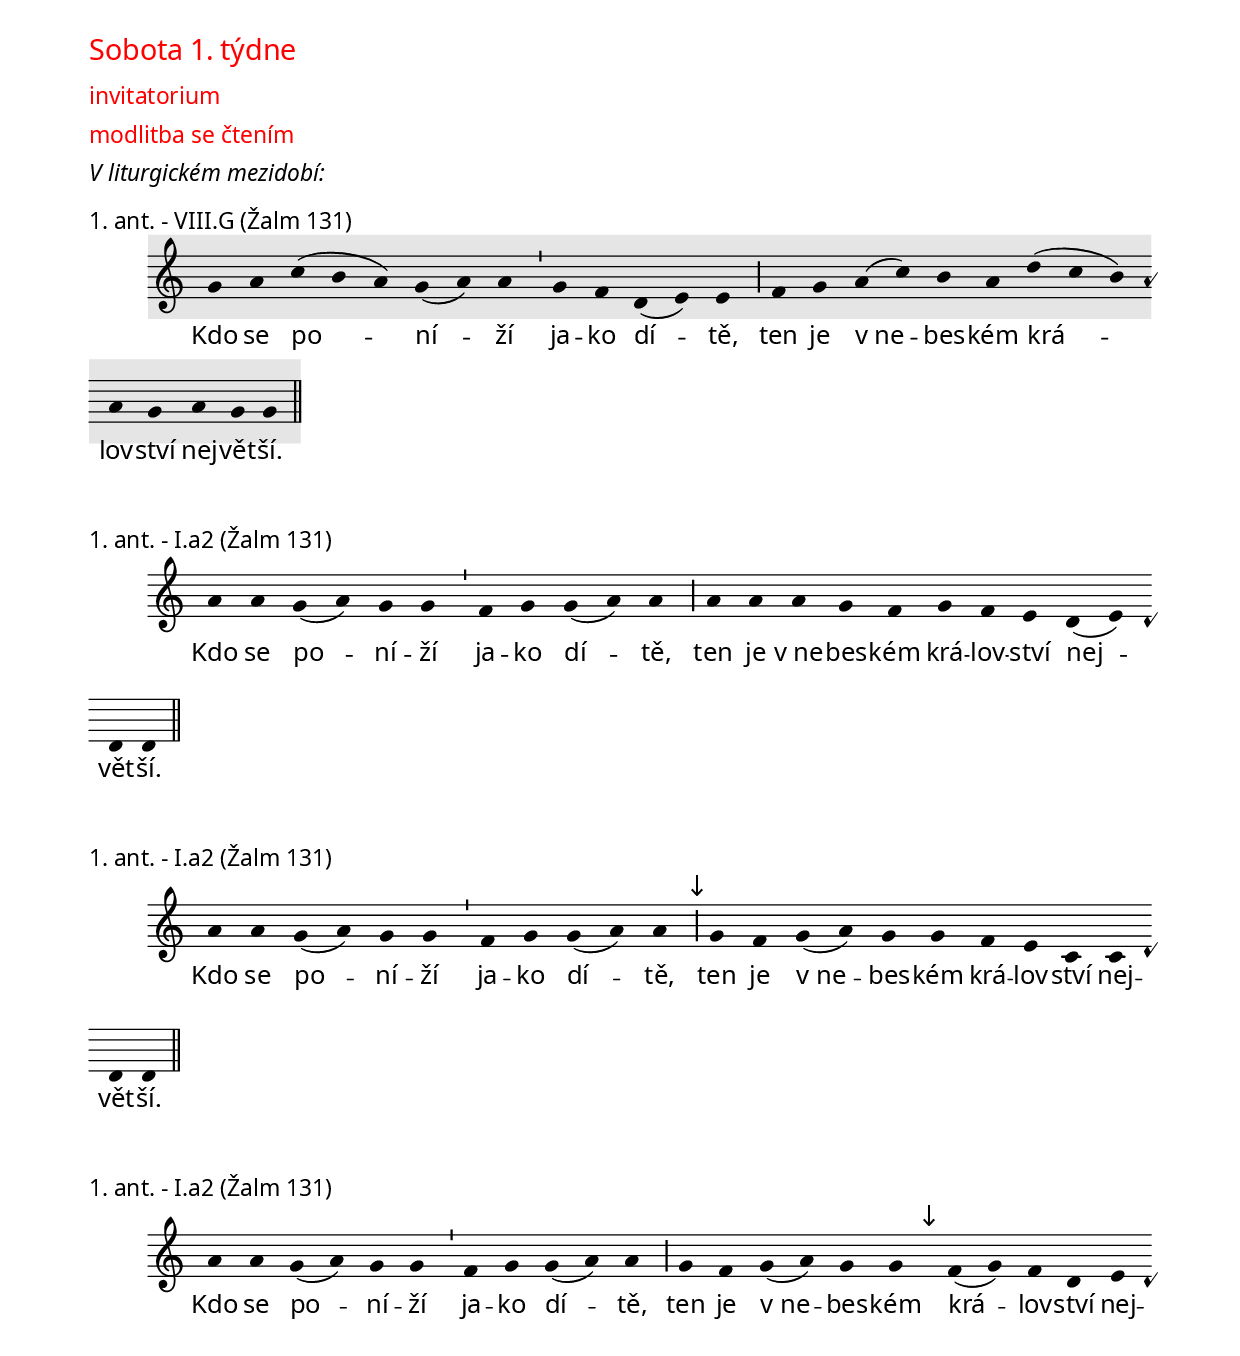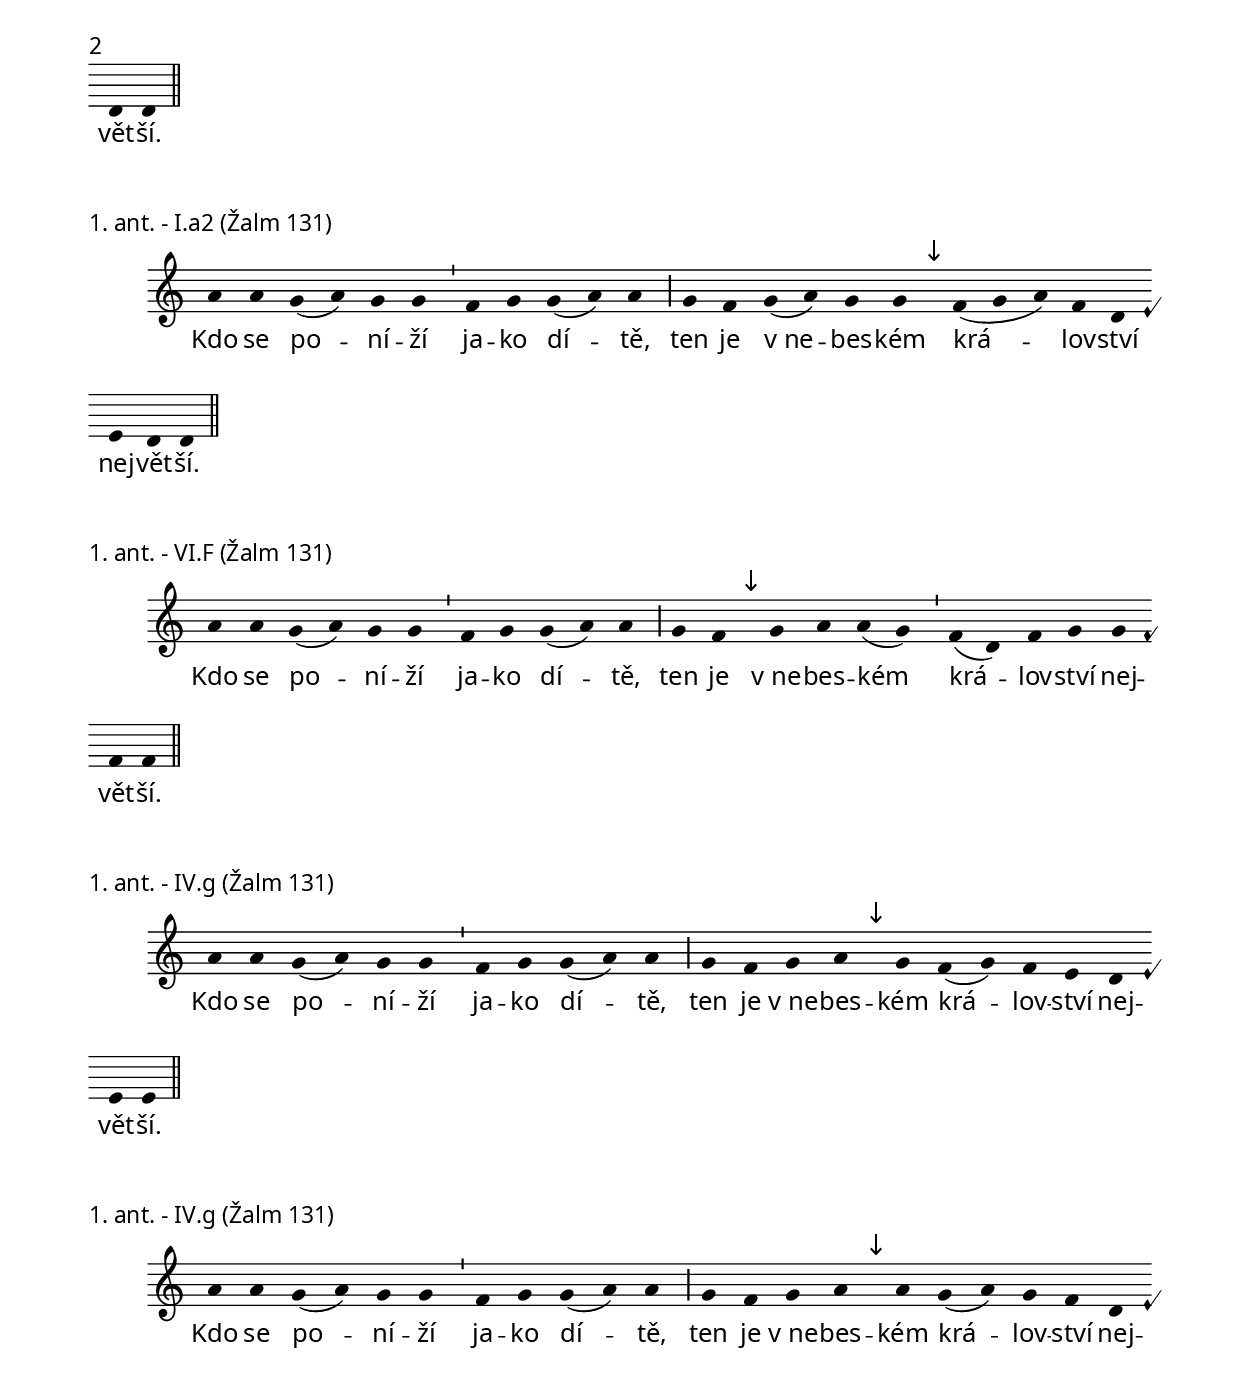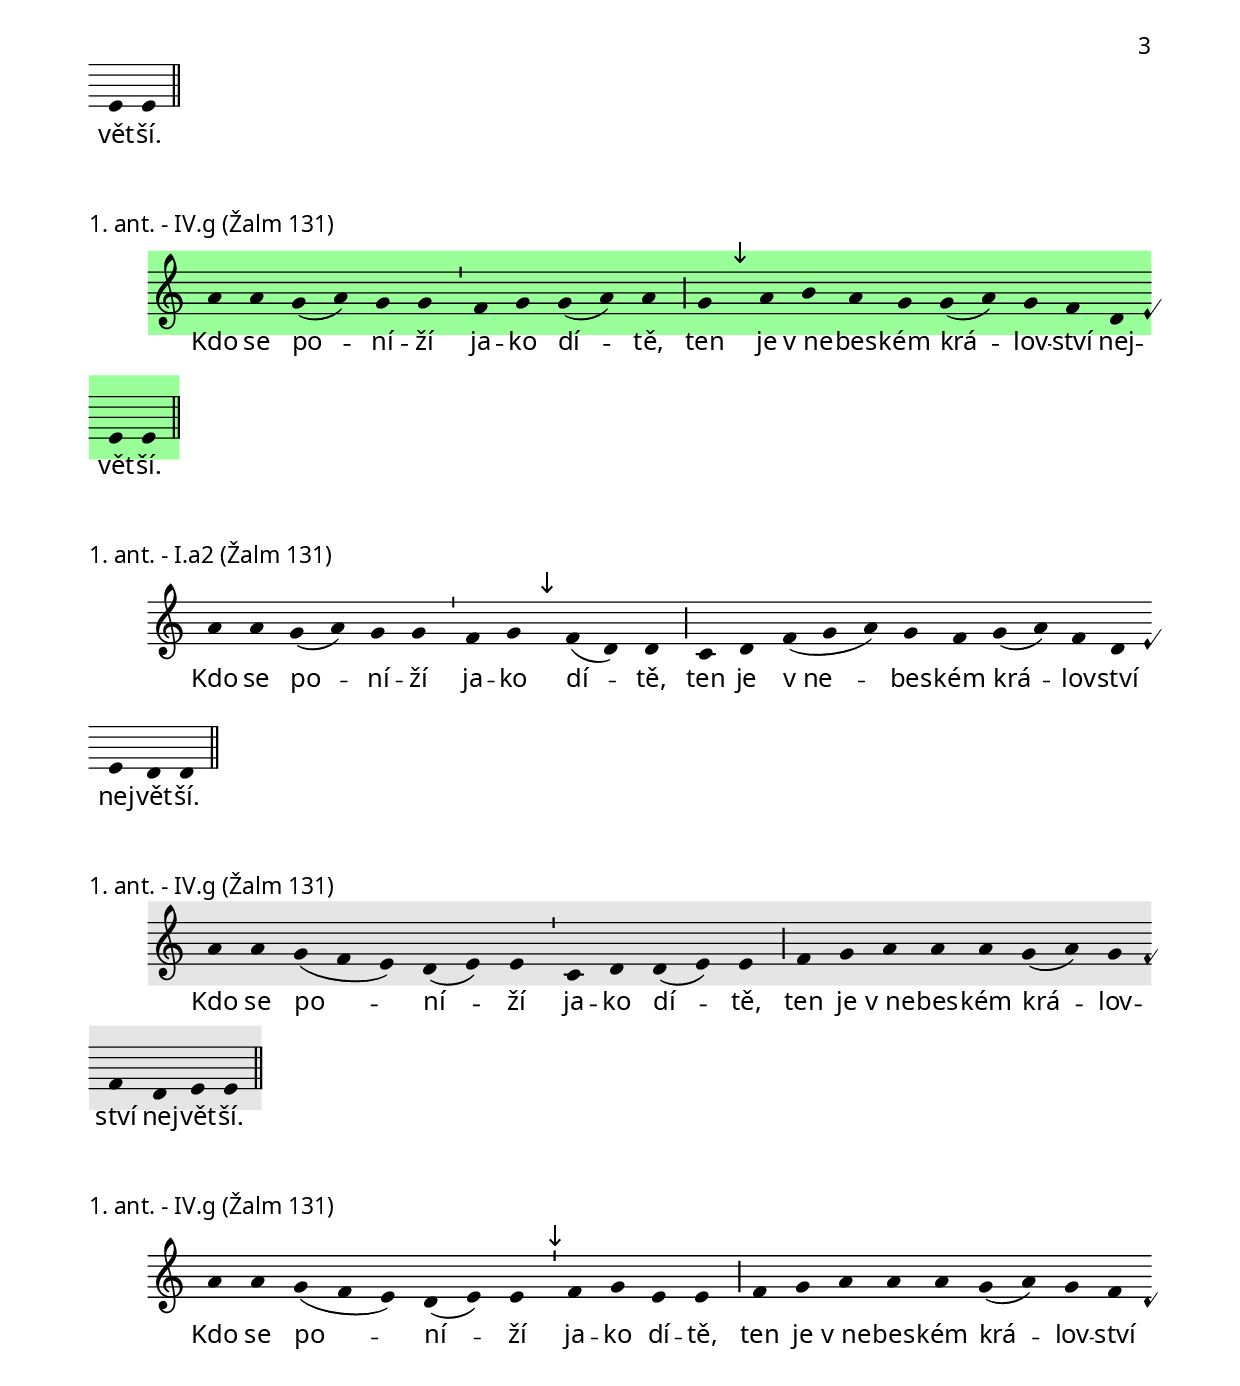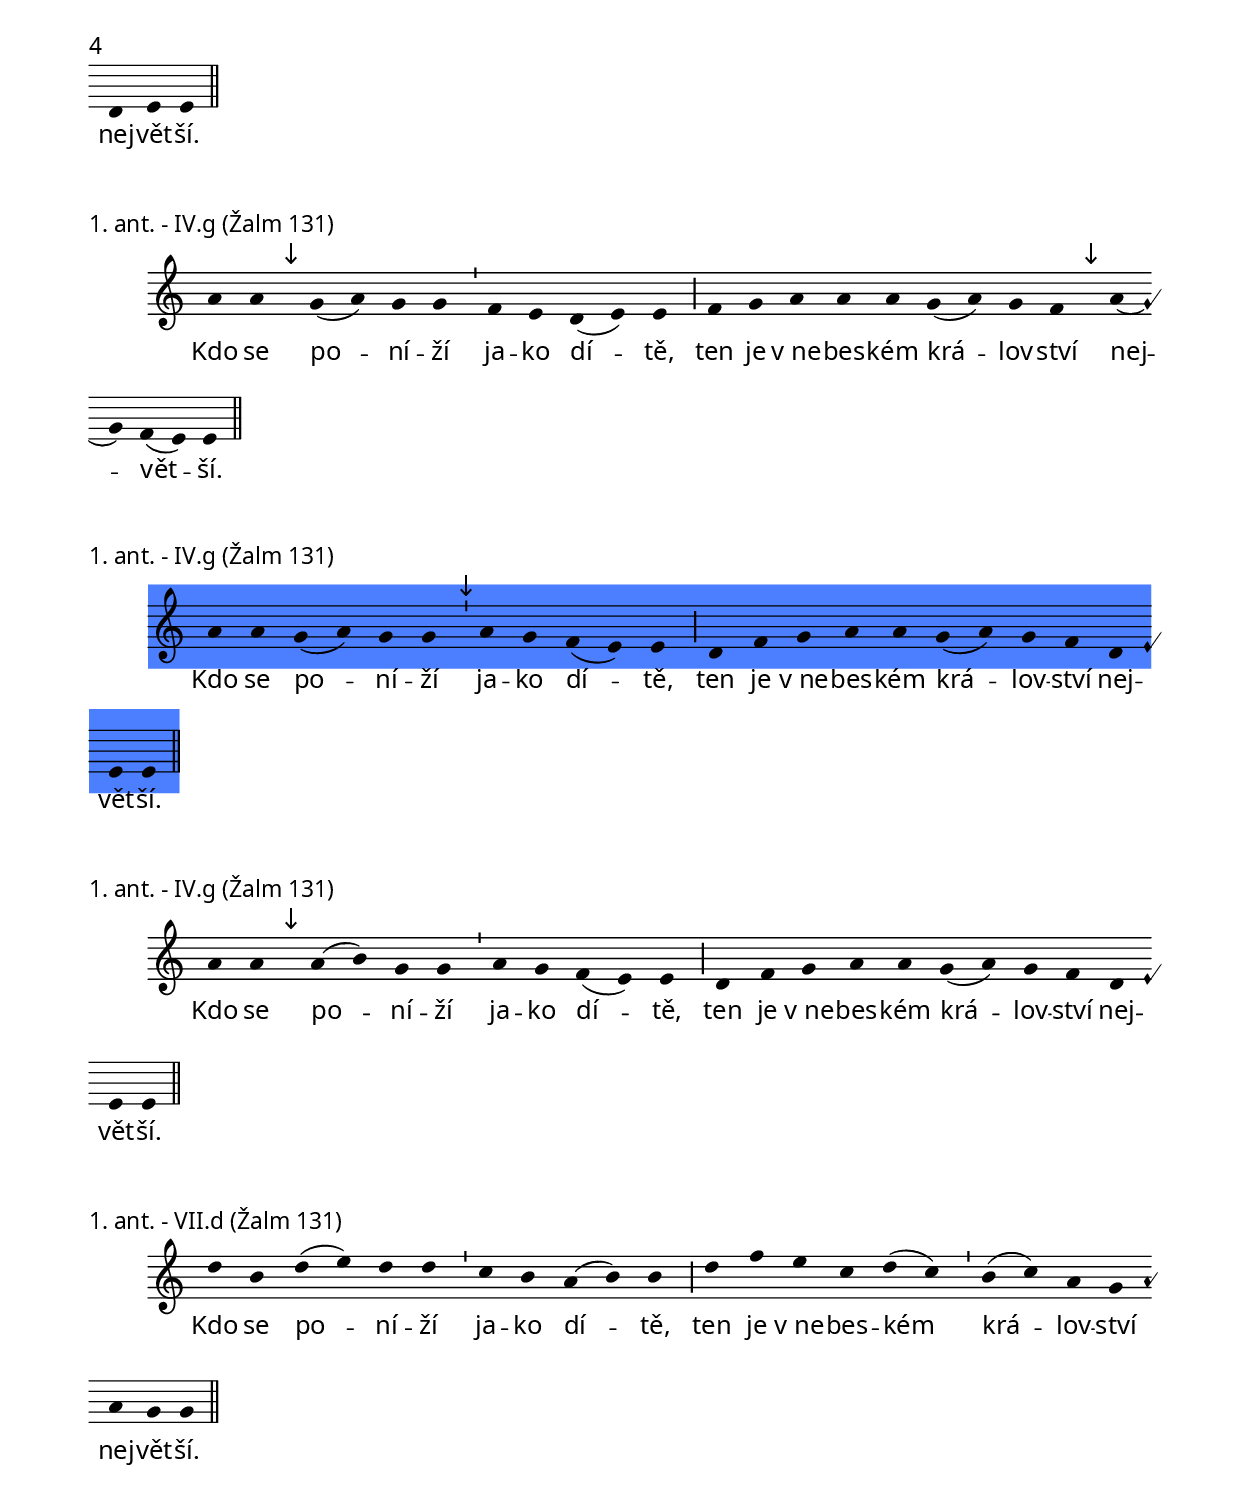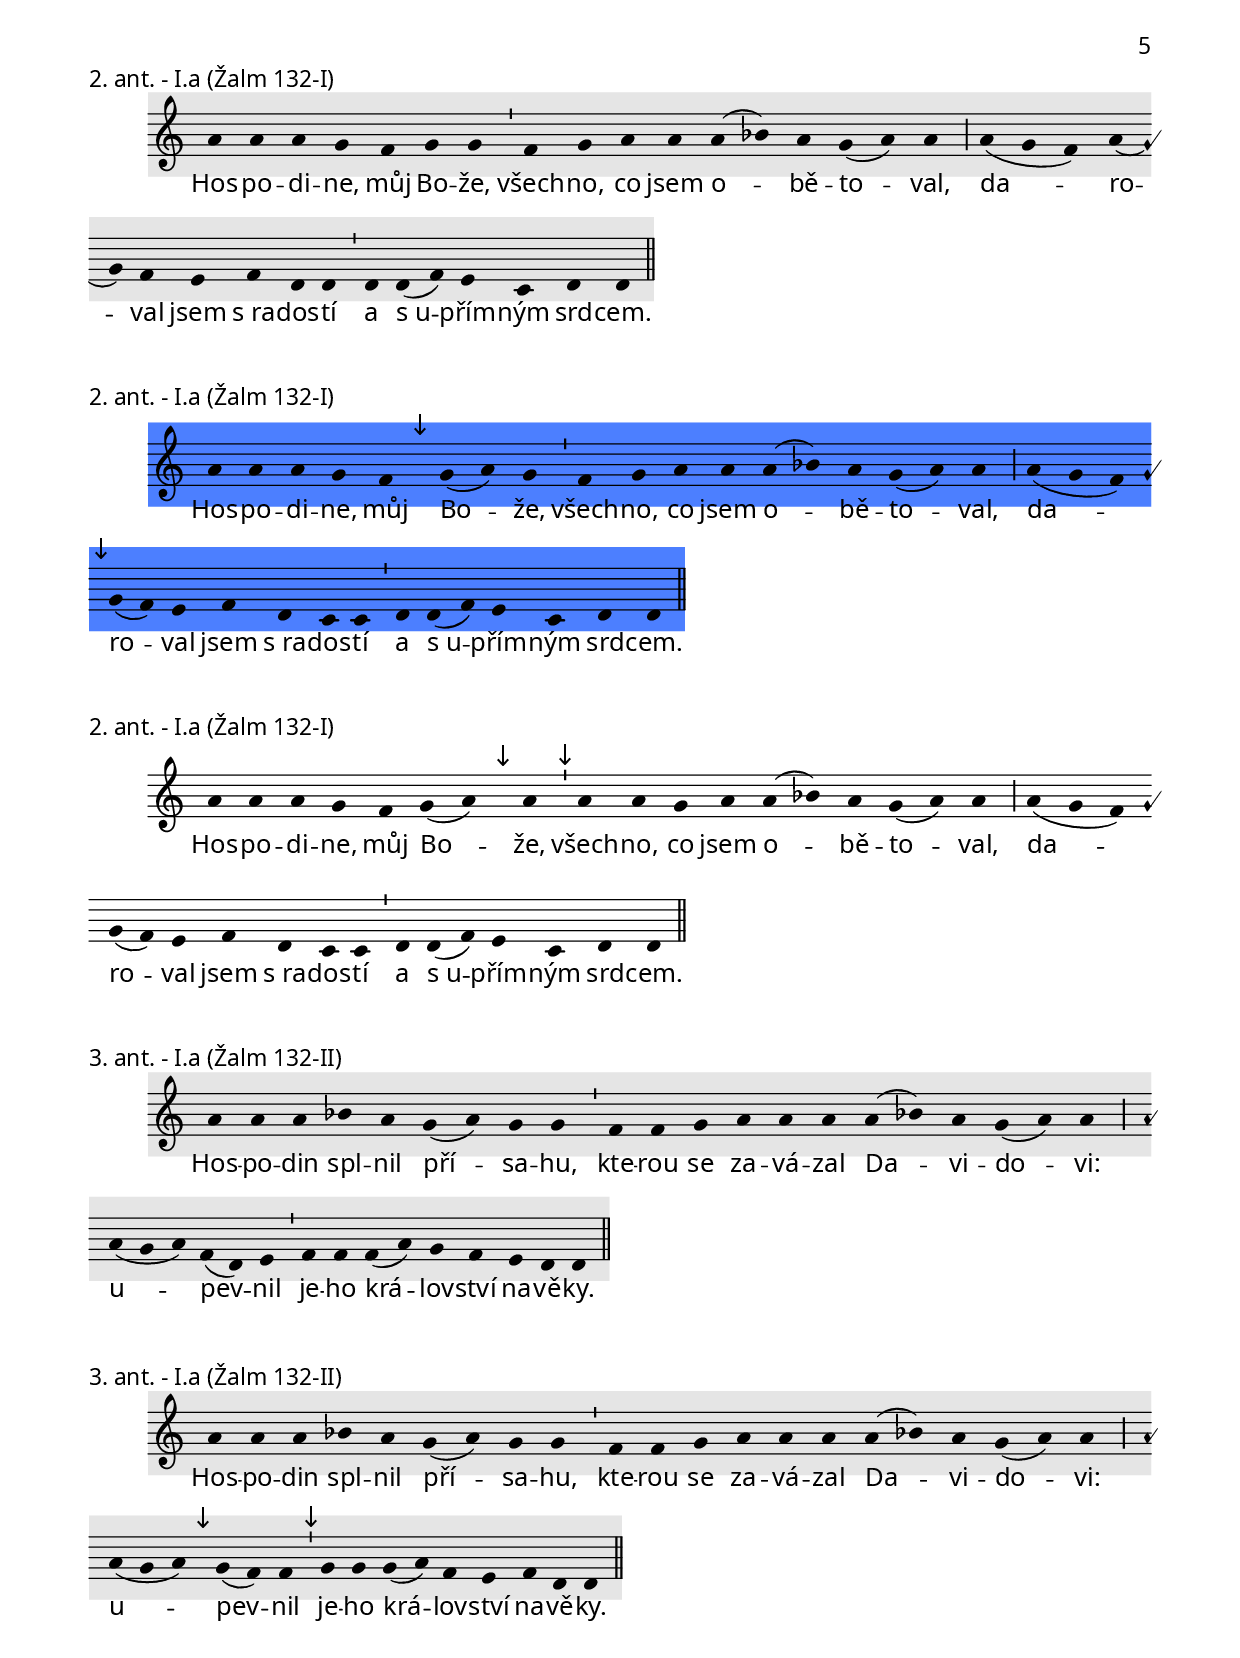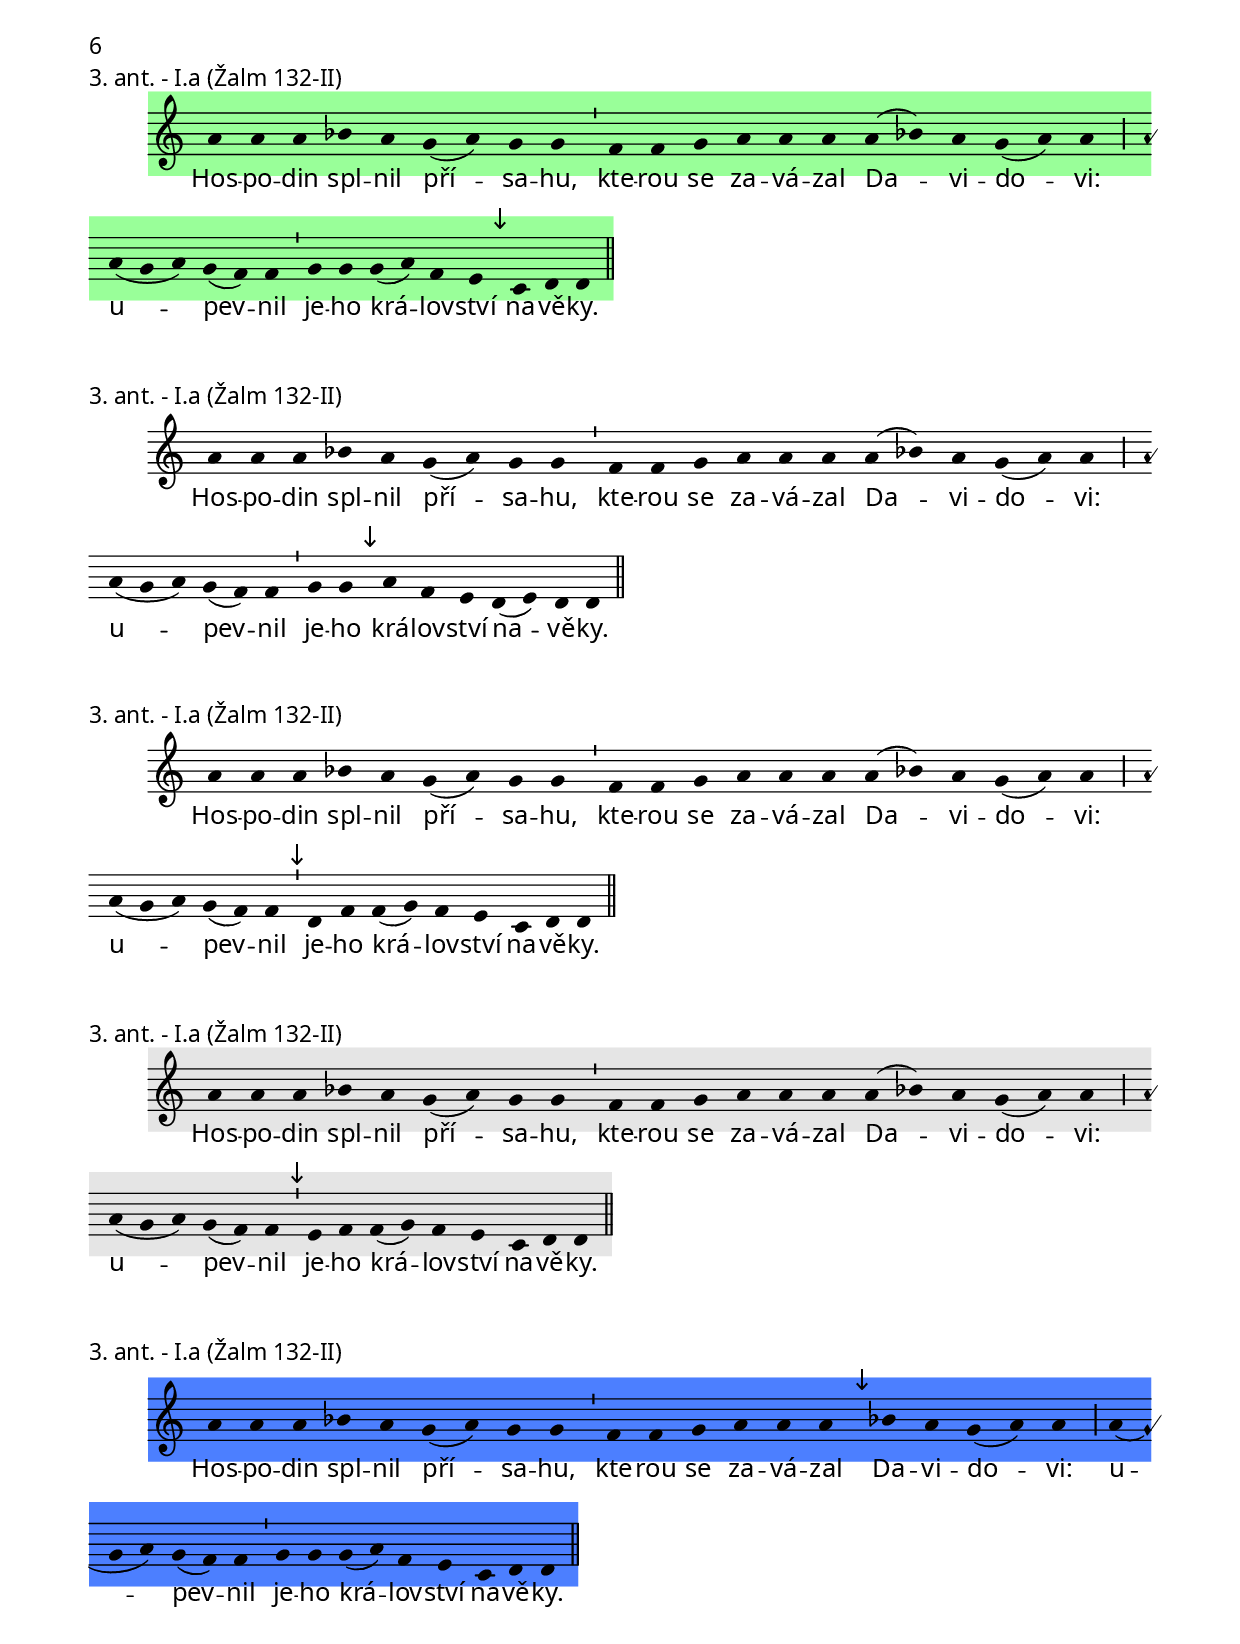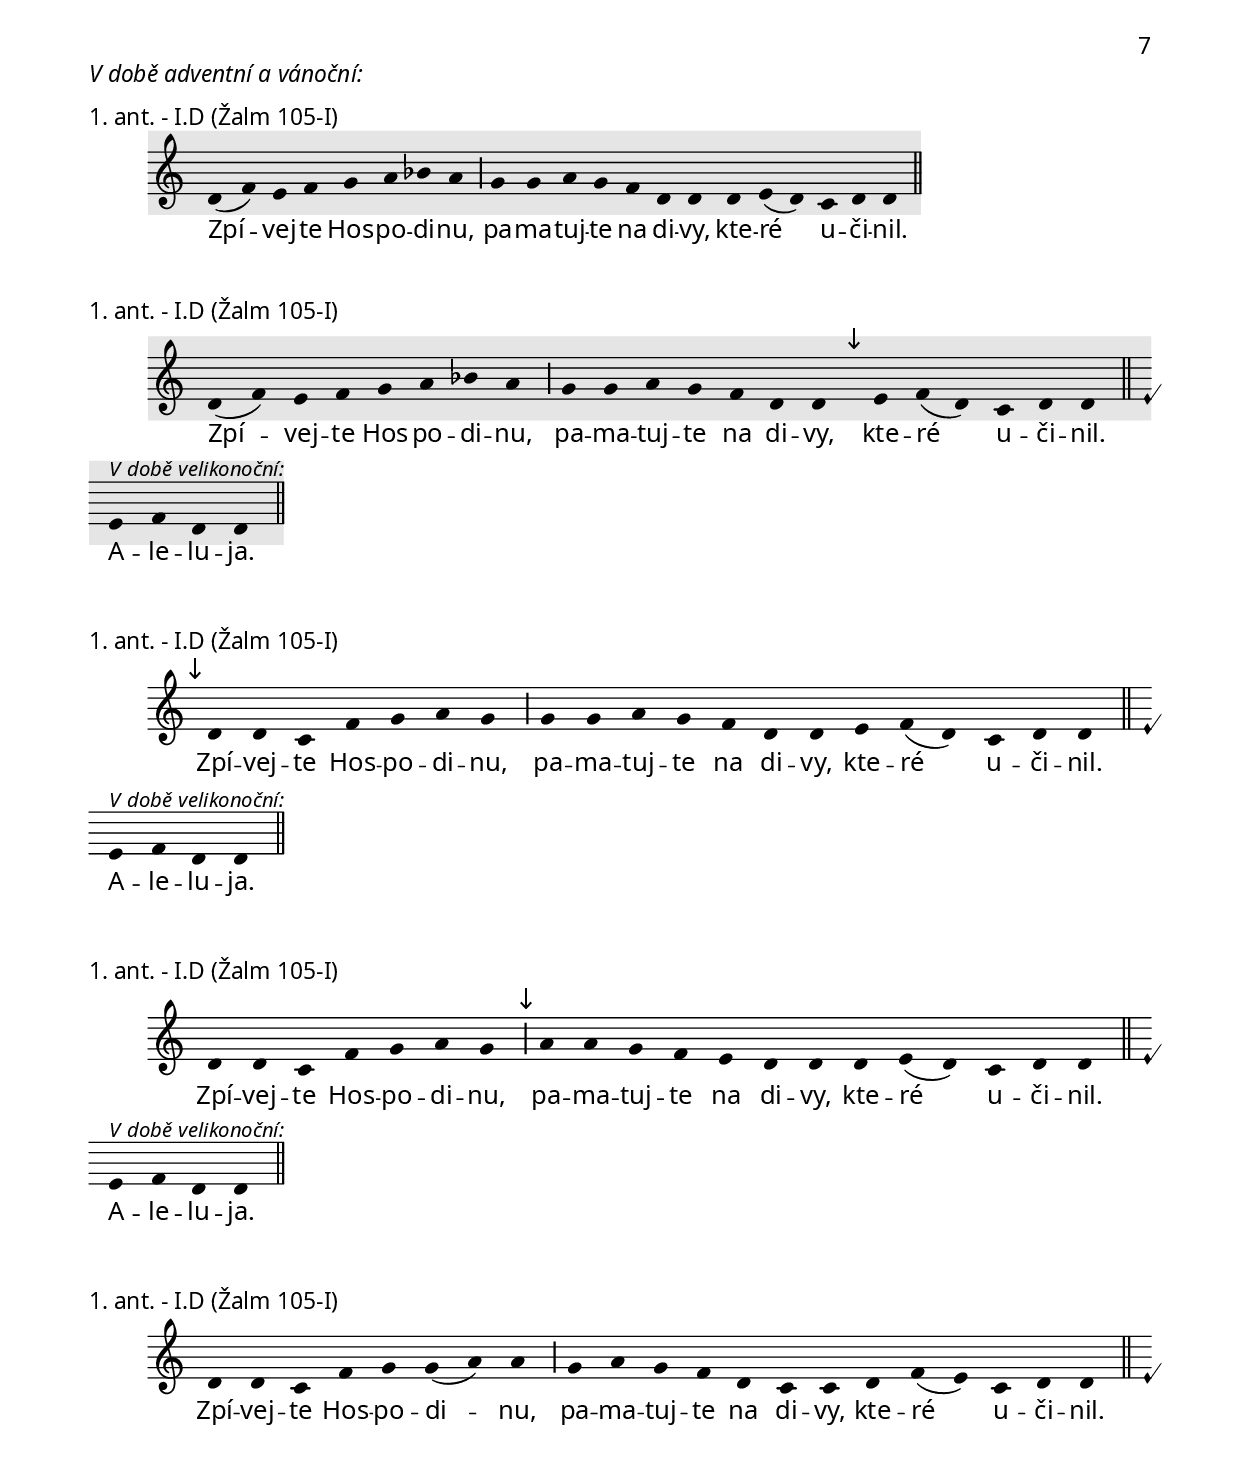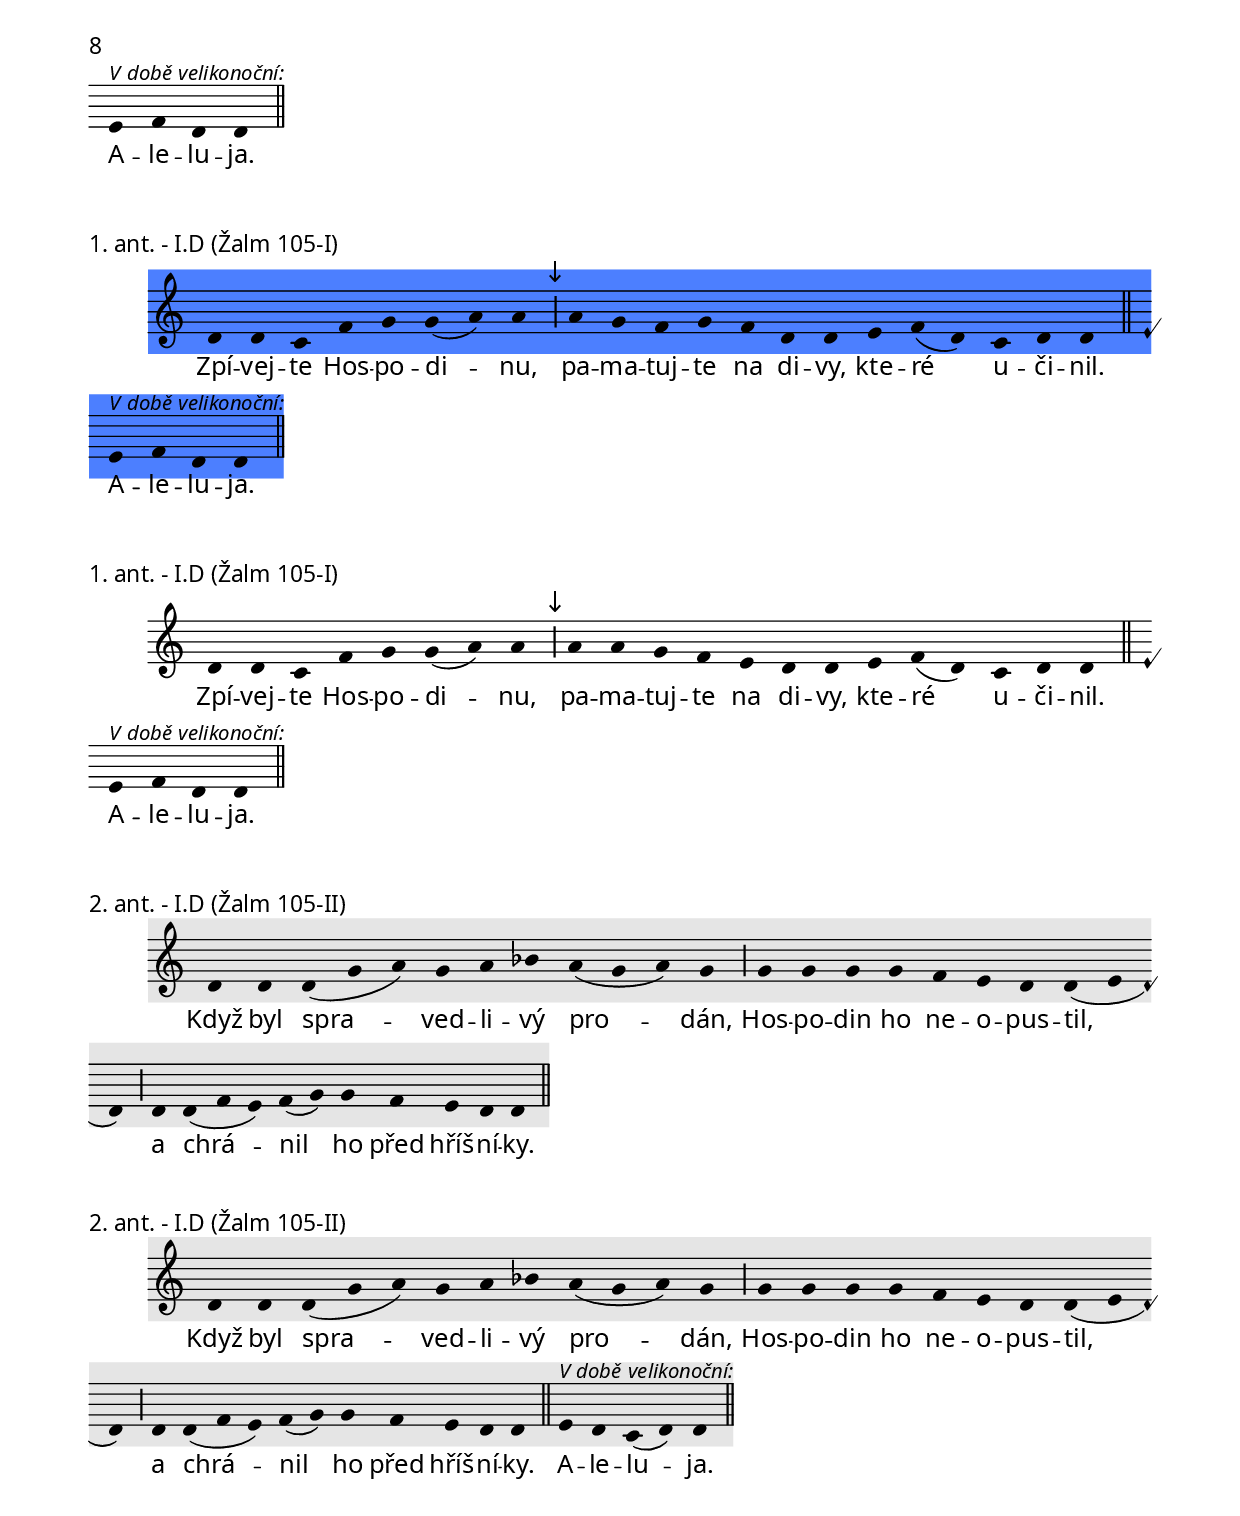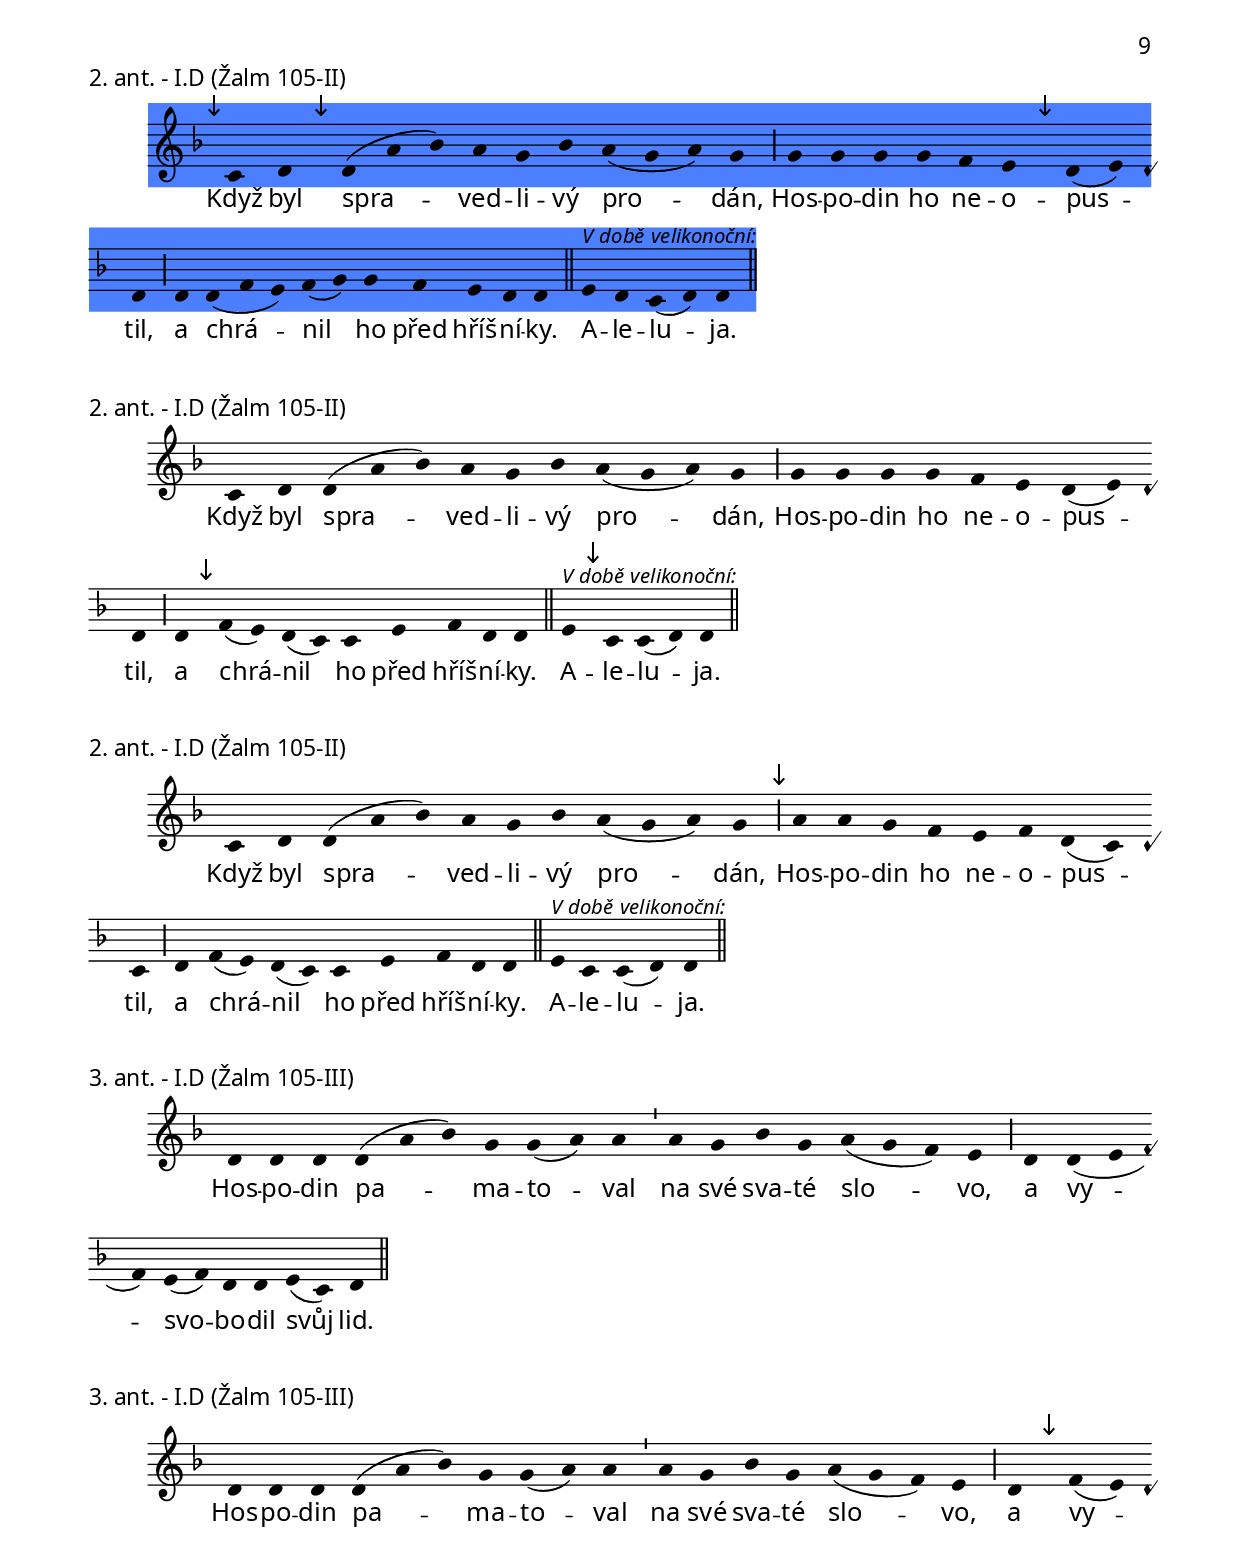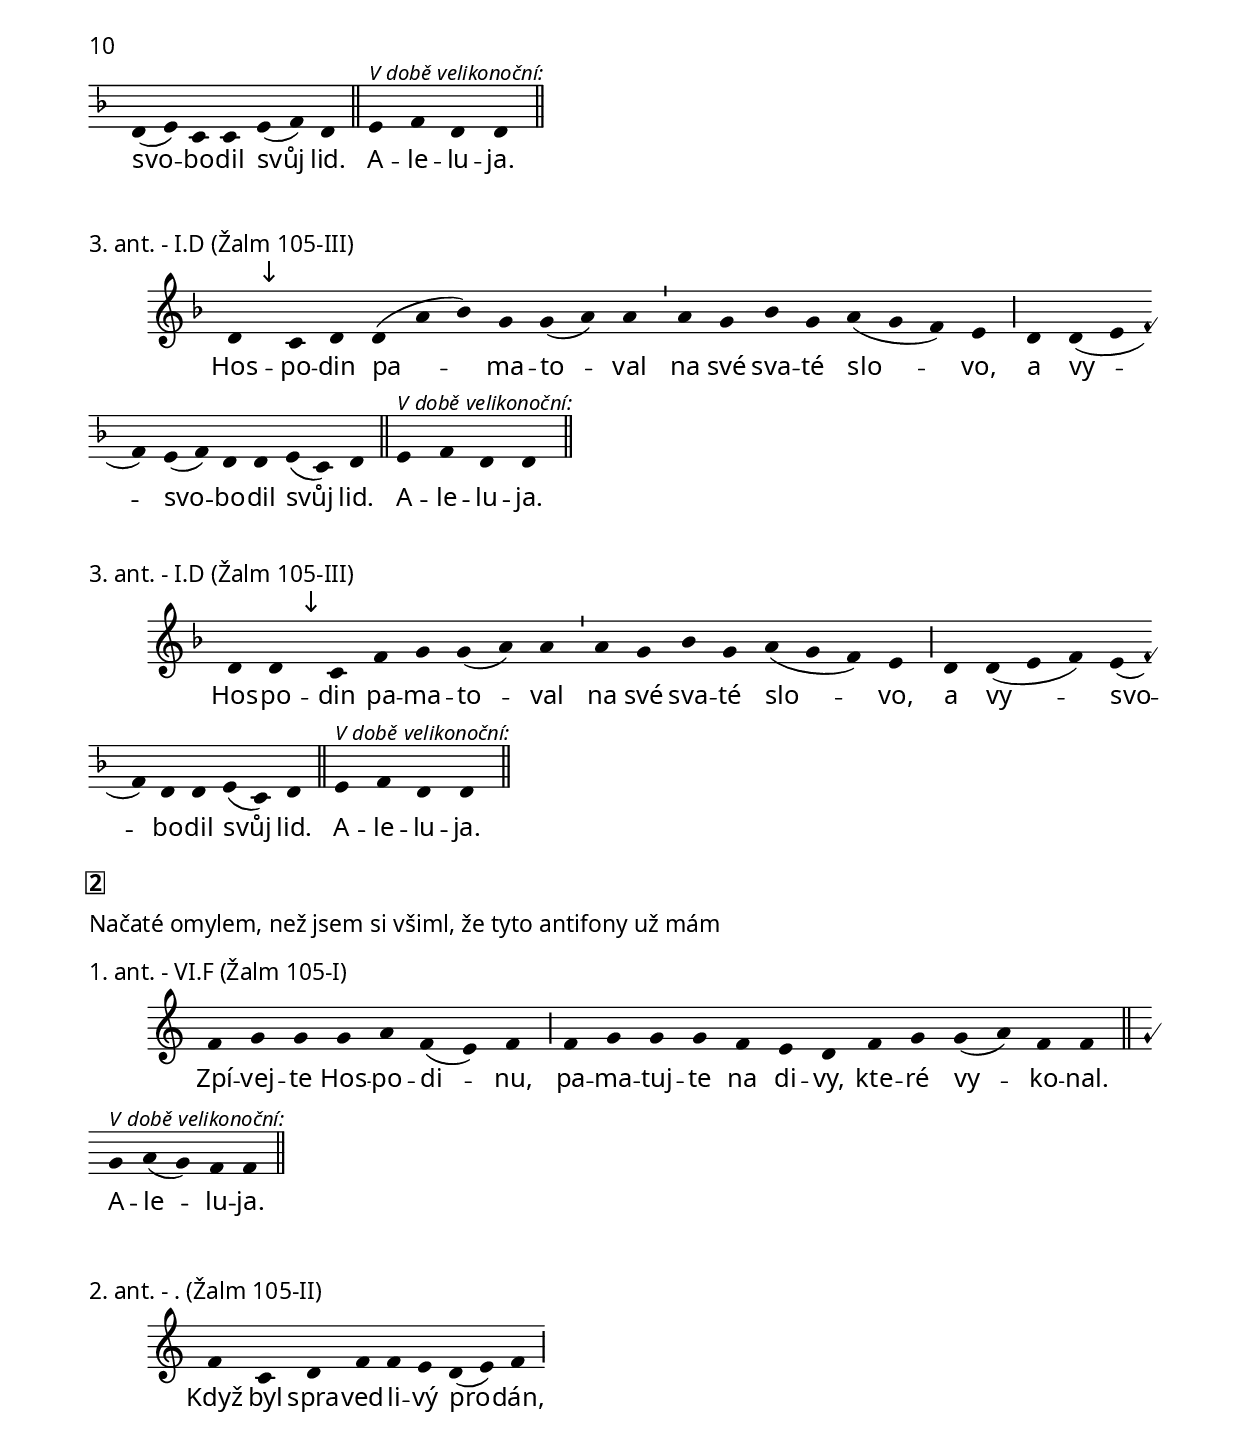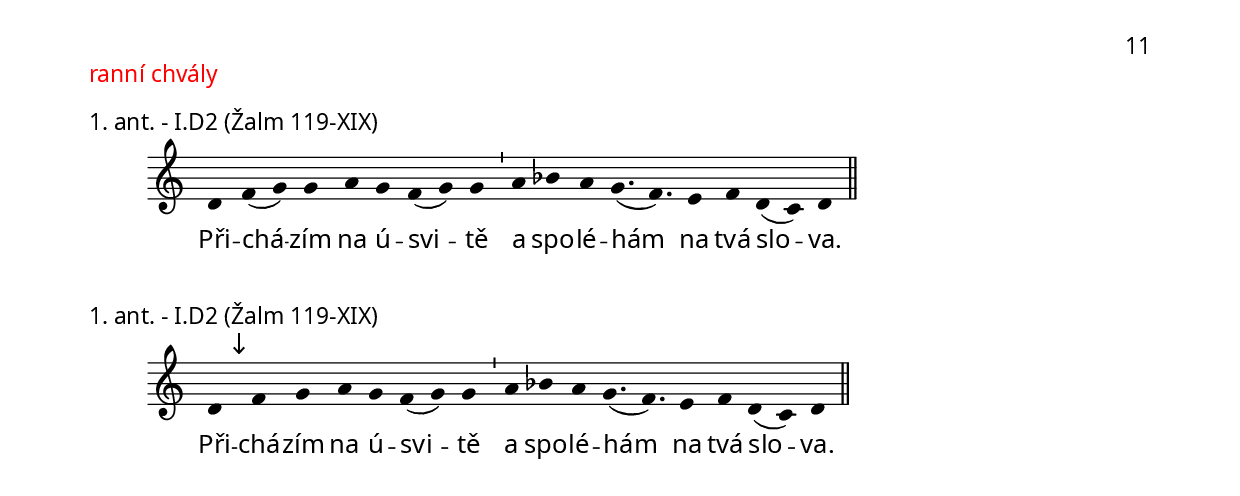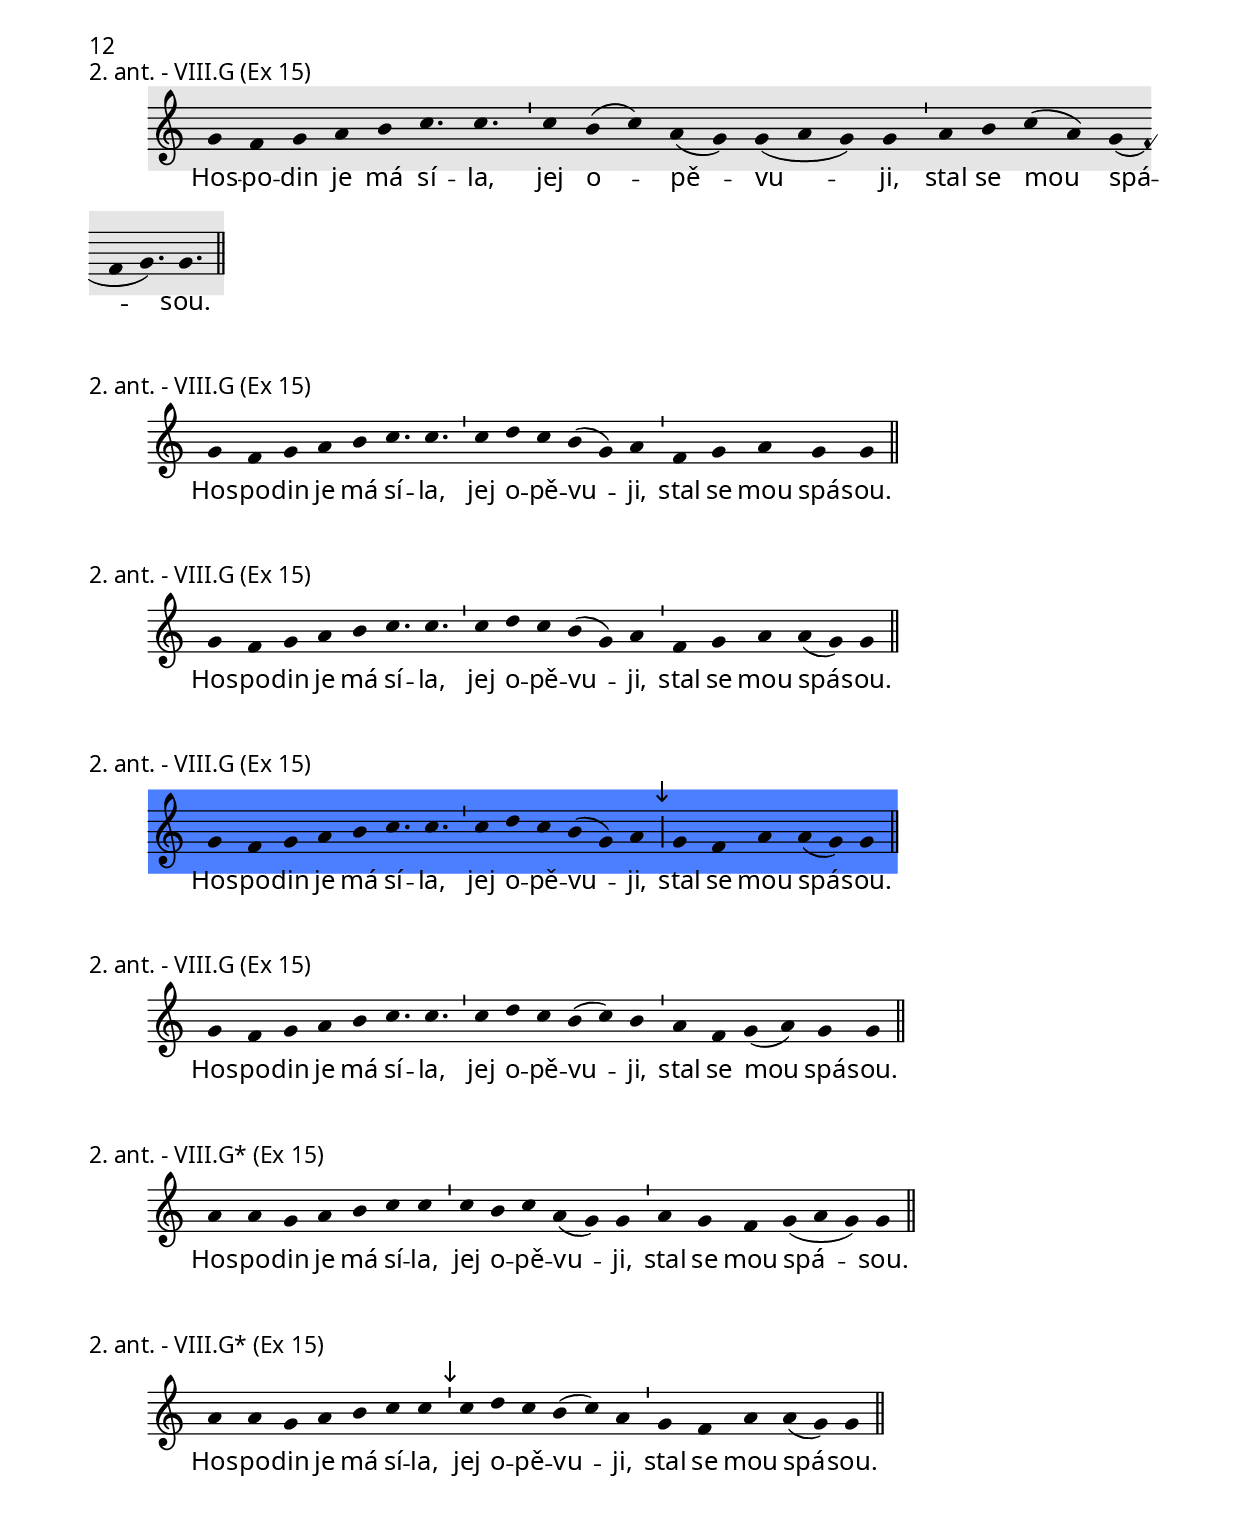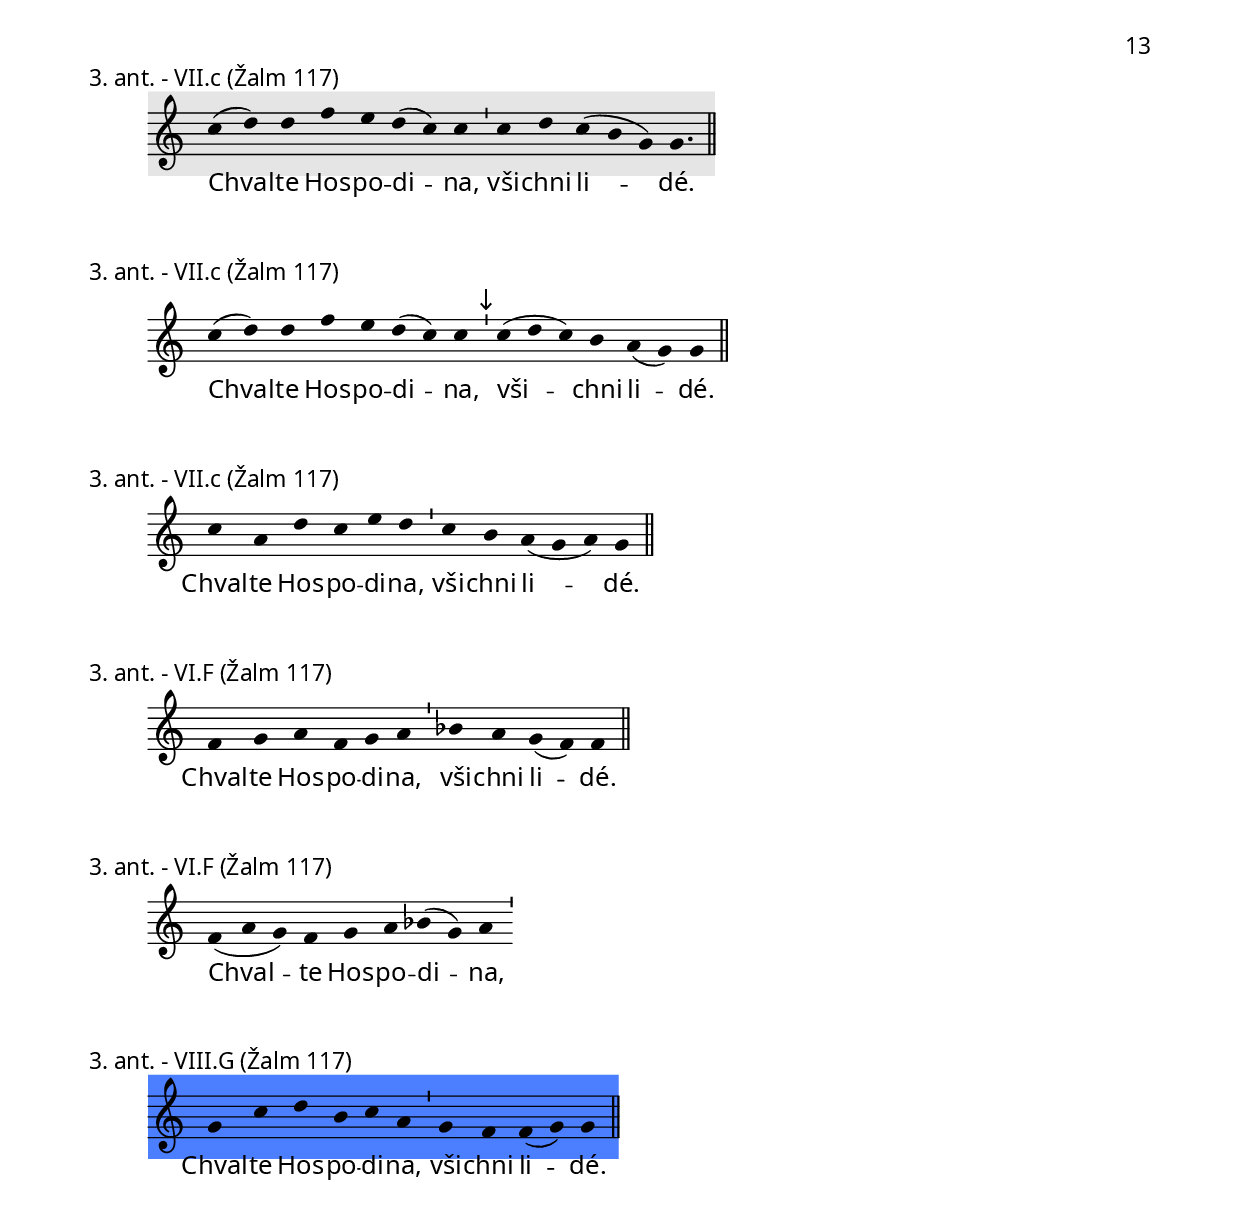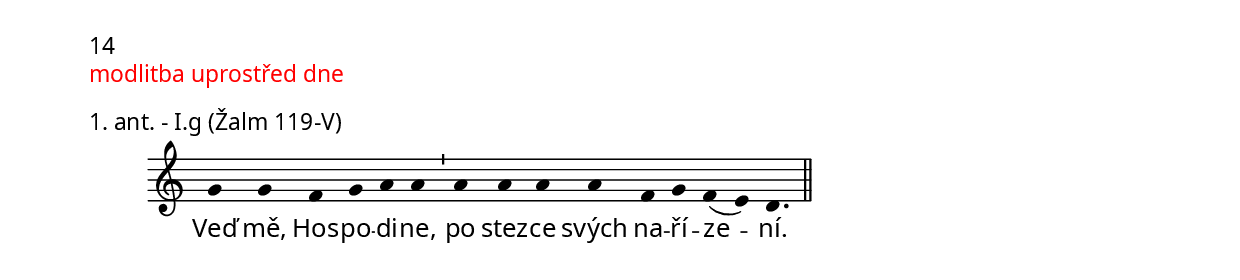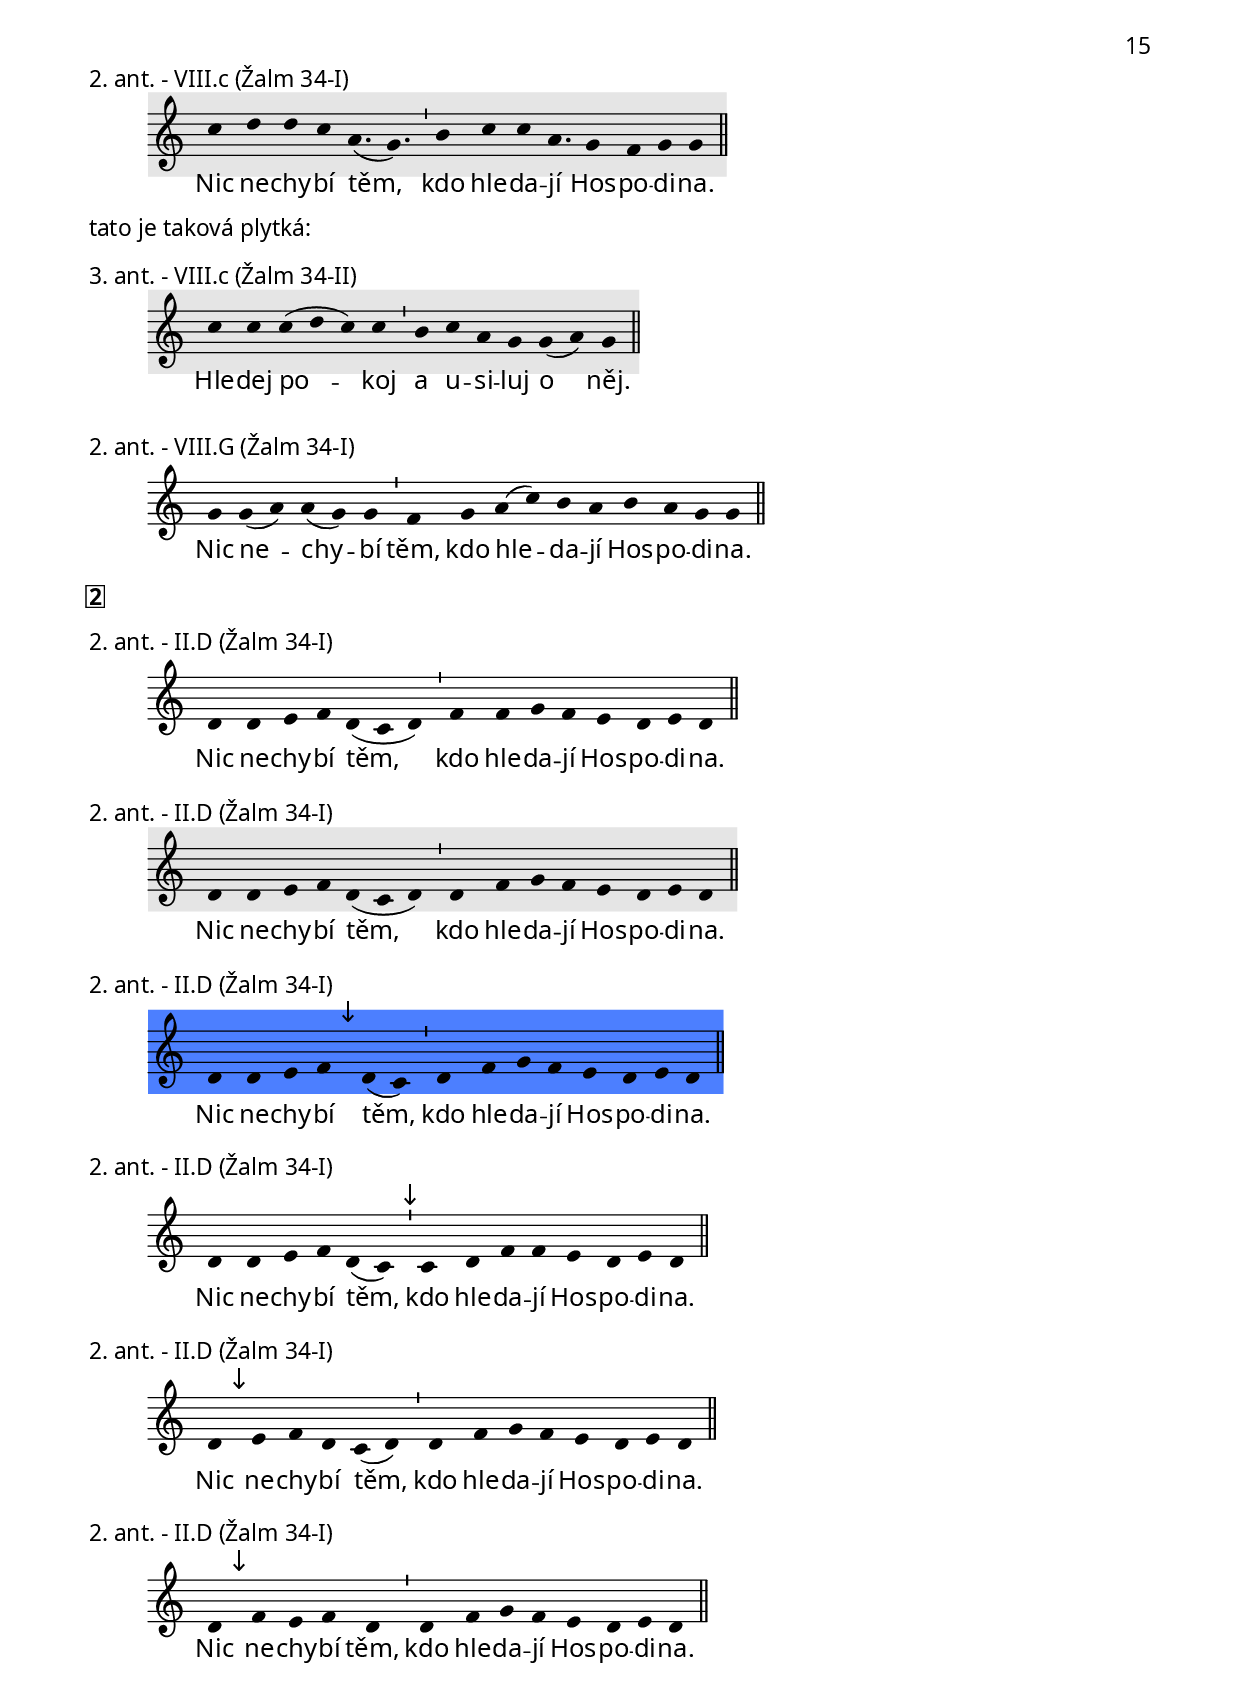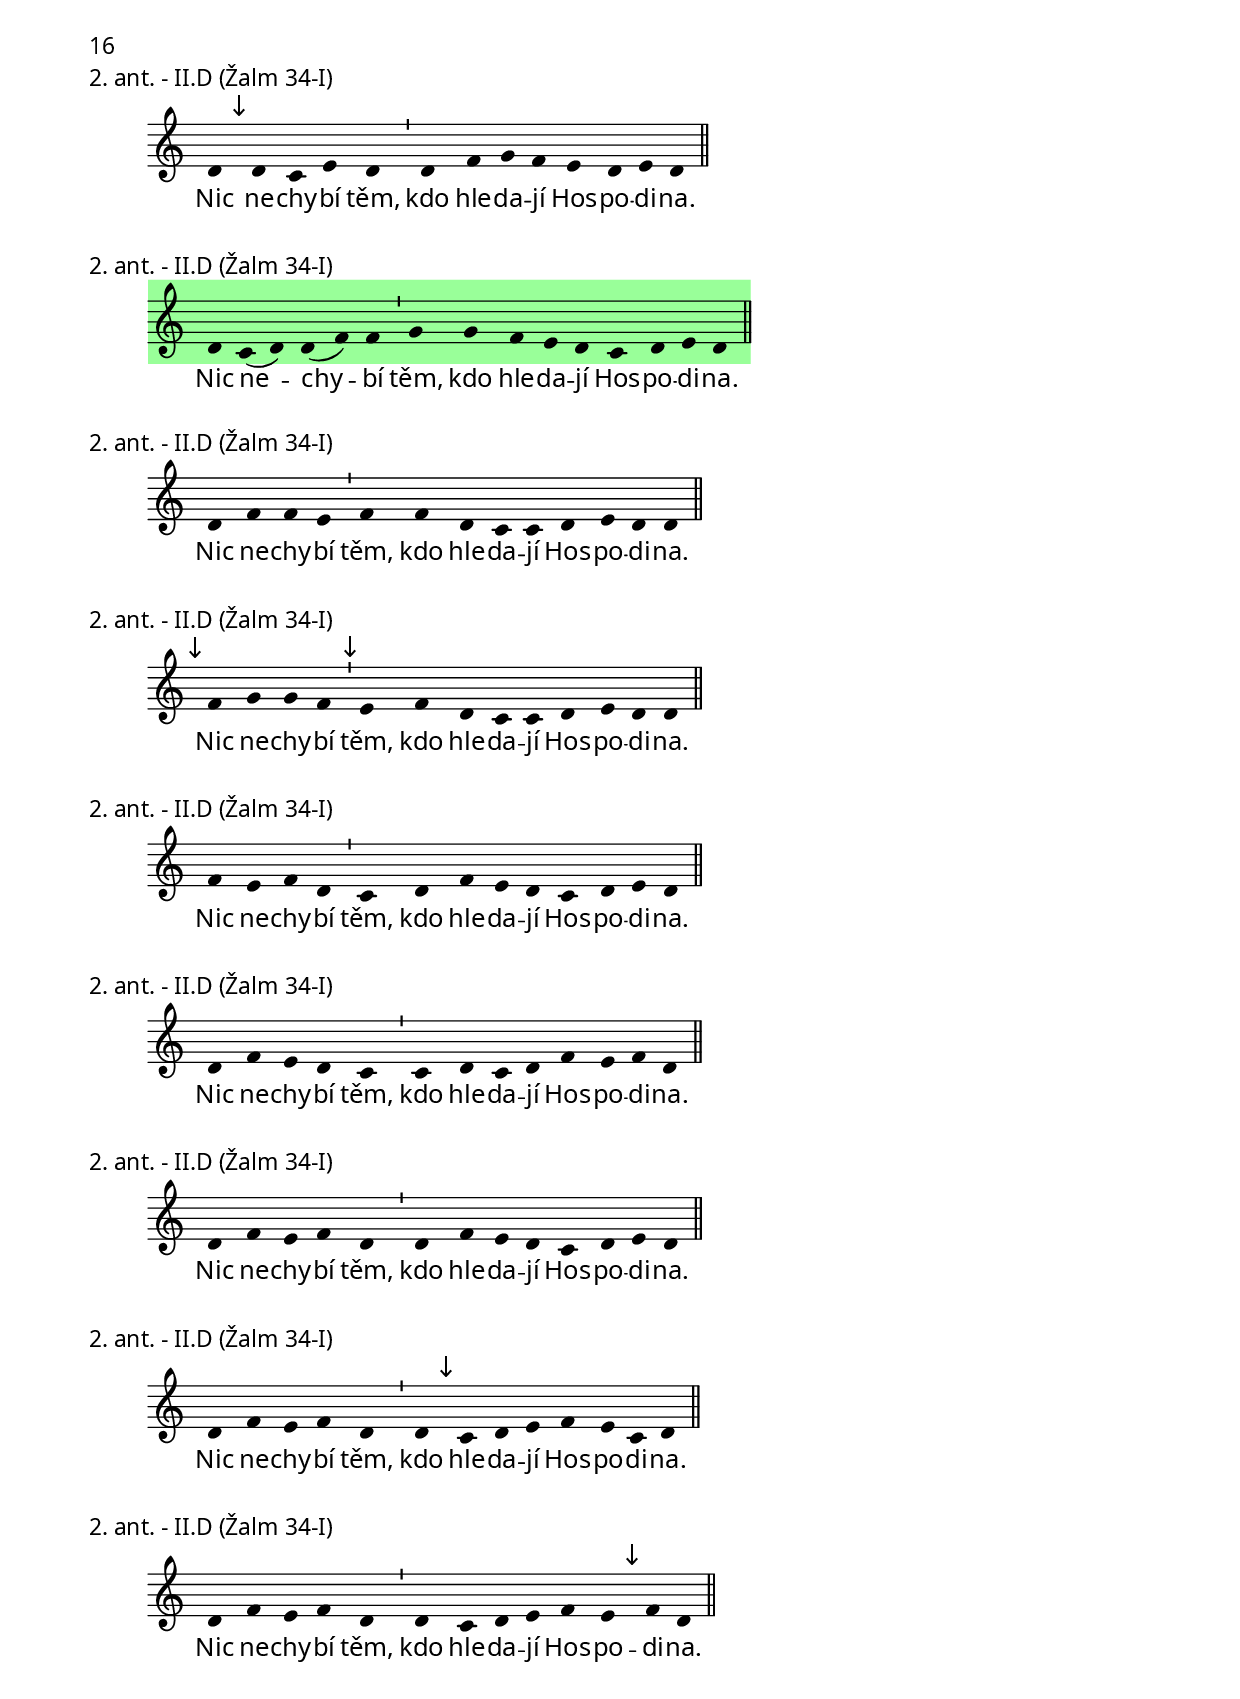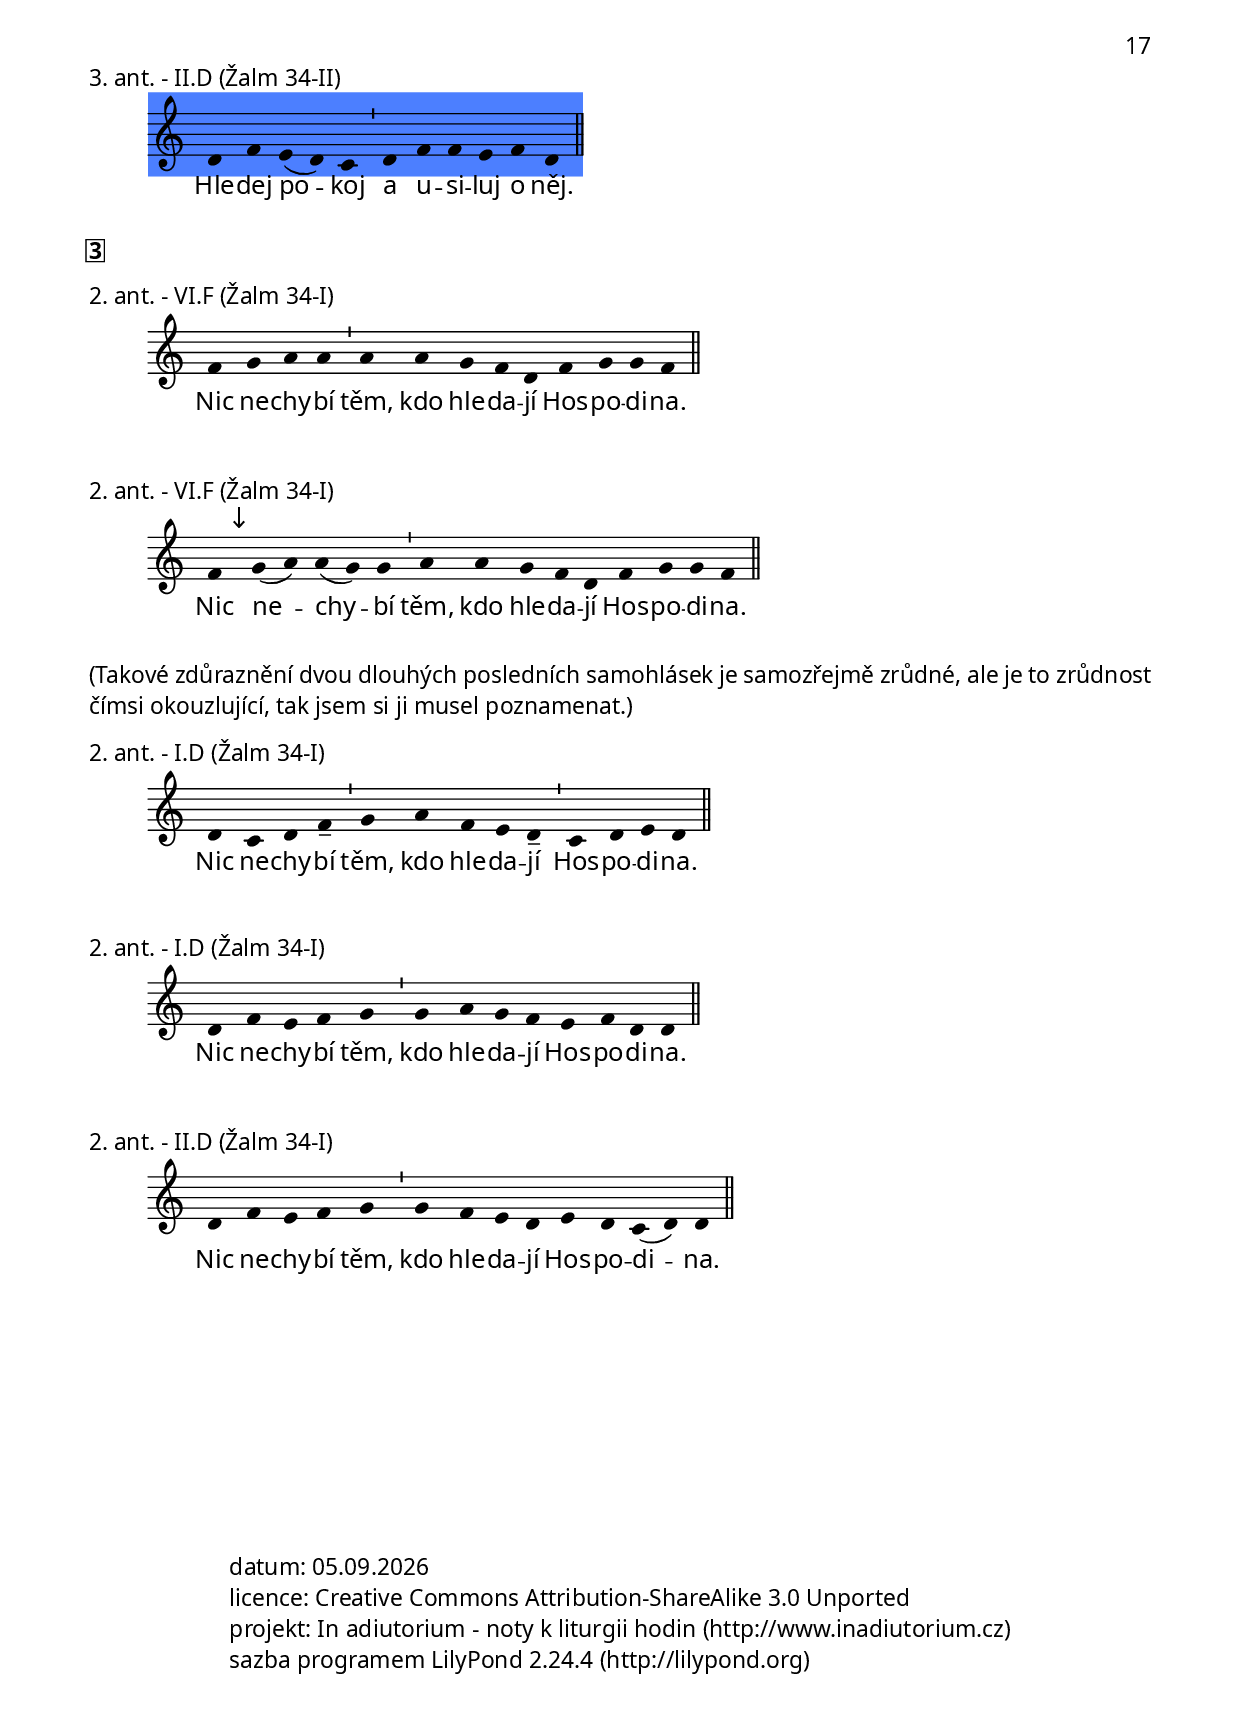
\include "../spolecne.ly"

\markup {\nadpisDen {Sobota 1. týdne}}

\markup {\nadpisHodinka {"invitatorium"}}

%\score { \tIsobotaInvitatorium }

\markup {\nadpisHodinka {"modlitba se čtením"}}

\markup\italic{V liturgickém mezidobí:}

\score {
  \relative c'' {
    \zvyraznovacSedy
    \choralniRezim
    g4 a c( b a) g( a) a \barMin g f d( e) e \barMaior
    f g a( c) b a d( c b) a g a g g \barFinalis
  }
  \addlyrics {
    Kdo se po -- ní -- ží ja -- ko dí -- tě,
    ten je v_ne -- bes -- kém krá -- lov -- ství nej -- vět -- ší.
  }
  \header {
    quid = "1. ant."
    modus = "VIII"
    differentia = "G"
    psalmus = "Žalm 131"
    id = ""
    piece = \markup {\sestavTitulek}
  }
}

\score {
  \relative c'' {
    \choralniRezim
    a4 a g( a) g g \barMin f g g( a) a \barMaior
    a a a g f g f e d( e) d d \barFinalis
  }
  \addlyrics {
    Kdo se po -- ní -- ží ja -- ko dí -- tě,
    ten je v_ne -- bes -- kém krá -- lov -- ství nej -- vět -- ší.
  }
  \header {
    quid = "1. ant."
    modus = "I"
    differentia = "a2"
    psalmus = "Žalm 131"
    id = "mc-b-ant1"
    piece = \markup {\sestavTitulek}
  }
}

\score {
  \relative c'' {
    \choralniRezim
    a4 a g( a) g g \barMin f g g( a) a \barMaior
    \mark\sipka g f g( a) g g f e c c d d \barFinalis
  }
  \addlyrics {
    Kdo se po -- ní -- ží ja -- ko dí -- tě,
    ten je v_ne -- bes -- kém krá -- lov -- ství nej -- vět -- ší.
  }
  \header {
    quid = "1. ant."
    modus = "I"
    differentia = "a2"
    psalmus = "Žalm 131"
    id = "mc-b-ant1"
    piece = \markup {\sestavTitulek}
  }
}

\score {
  \relative c'' {
    \choralniRezim
    a4 a g( a) g g \barMin f g g( a) a \barMaior
    g f g( a) g g \mark\sipka f( g) f d e d d \barFinalis
  }
  \addlyrics {
    Kdo se po -- ní -- ží ja -- ko dí -- tě,
    ten je v_ne -- bes -- kém krá -- lov -- ství nej -- vět -- ší.
  }
  \header {
    quid = "1. ant."
    modus = "I"
    differentia = "a2"
    psalmus = "Žalm 131"
    id = "mc-b-ant1"
    piece = \markup {\sestavTitulek}
  }
}

\score {
  \relative c'' {
    \choralniRezim
    a4 a g( a) g g \barMin f g g( a) a \barMaior
    g f g( a) g g \mark\sipka f( g a) f d e d d \barFinalis
  }
  \addlyrics {
    Kdo se po -- ní -- ží ja -- ko dí -- tě,
    ten je v_ne -- bes -- kém krá -- lov -- ství nej -- vět -- ší.
  }
  \header {
    quid = "1. ant."
    modus = "I"
    differentia = "a2"
    psalmus = "Žalm 131"
    id = "mc-b-ant1"
    piece = \markup {\sestavTitulek}
  }
}

\score {
  \relative c'' {
    \choralniRezim
    a4 a g( a) g g \barMin f g g( a) a \barMaior
    g f \mark\sipka g a a( g) \barMin f( d) f g g f f \barFinalis
  }
  \addlyrics {
    Kdo se po -- ní -- ží ja -- ko dí -- tě,
    ten je v_ne -- bes -- kém krá -- lov -- ství nej -- vět -- ší.
  }
  \header {
    quid = "1. ant."
    modus = "VI"
    differentia = "F"
    psalmus = "Žalm 131"
    id = "mc-b-ant1"
    piece = \markup {\sestavTitulek}
  }
}

\score {
  \relative c'' {
    \choralniRezim
    a4 a g( a) g g \barMin f g g( a) a \barMaior
    g f g a \mark\sipka g f( g) f e d e e \barFinalis
  }
  \addlyrics {
    Kdo se po -- ní -- ží ja -- ko dí -- tě,
    ten je v_ne -- bes -- kém krá -- lov -- ství nej -- vět -- ší.
  }
  \header {
    quid = "1. ant."
    modus = "IV"
    differentia = "g"
    psalmus = "Žalm 131"
    id = "mc-b-ant1"
    piece = \markup {\sestavTitulek}
  }
}

\score {
  \relative c'' {
    \choralniRezim
    a4 a g( a) g g \barMin f g g( a) a \barMaior
    g f g a \mark\sipka a g( a) g f d e e \barFinalis
  }
  \addlyrics {
    Kdo se po -- ní -- ží ja -- ko dí -- tě,
    ten je v_ne -- bes -- kém krá -- lov -- ství nej -- vět -- ší.
  }
  \header {
    quid = "1. ant."
    modus = "IV"
    differentia = "g"
    psalmus = "Žalm 131"
    id = "mc-b-ant1"
    piece = \markup {\sestavTitulek}
  }
}

\score {
  \relative c'' {
    \zvyraznovacZelenyII
    \choralniRezim
    a4 a g( a) g g \barMin f g g( a) a \barMaior
    g \mark\sipka a b a g g( a) g f d e e \barFinalis
  }
  \addlyrics {
    Kdo se po -- ní -- ží ja -- ko dí -- tě,
    ten je v_ne -- bes -- kém krá -- lov -- ství nej -- vět -- ší.
  }
  \header {
    quid = "1. ant."
    modus = "IV"
    differentia = "g"
    psalmus = "Žalm 131"
    id = "mc-b-ant1"
    piece = \markup {\sestavTitulek}
  }
}

\score {
  \relative c'' {
    \choralniRezim
    a4 a g( a) g g \barMin f g \mark\sipka f( d) d \barMaior
    c d f( g a) g f g( a) f d e d d \barFinalis
  }
  \addlyrics {
    Kdo se po -- ní -- ží ja -- ko dí -- tě,
    ten je v_ne -- bes -- kém krá -- lov -- ství nej -- vět -- ší.
  }
  \header {
    quid = "1. ant."
    modus = "I"
    differentia = "a2"
    psalmus = "Žalm 131"
    id = "mc-b-ant1"
    piece = \markup {\sestavTitulek}
  }
}

\score {
  \relative c'' {
    \zvyraznovacSedy
    \choralniRezim
    a4 a g( f e) d( e) e \barMin c d d( e) e \barMaior
    f g a a a g( a) g f d e e \barFinalis
  }
  \addlyrics {
    Kdo se po -- ní -- ží ja -- ko dí -- tě,
    ten je v_ne -- bes -- kém krá -- lov -- ství nej -- vět -- ší.
  }
  \header {
    quid = "1. ant."
    modus = "IV"
    differentia = "g"
    psalmus = "Žalm 131"
    id = "mc-b-ant1"
    piece = \markup {\sestavTitulek}
  }
}

\score {
  \relative c'' {
    \choralniRezim
    a4 a g( f e) d( e) e \barMin
    \mark\sipka f g e e \barMaior
    f g a a a g( a) g f d e e \barFinalis
  }
  \addlyrics {
    Kdo se po -- ní -- ží
    ja -- ko dí -- tě,
    ten je v_ne -- bes -- kém krá -- lov -- ství nej -- vět -- ší.
  }
  \header {
    quid = "1. ant."
    modus = "IV"
    differentia = "g"
    psalmus = "Žalm 131"
    id = "mc-b-ant1"
    piece = \markup {\sestavTitulek}
  }
}

\score {
  \relative c'' {
    \choralniRezim
    a4 a \mark\sipka g( a) g g \barMin f e d( e) e \barMaior
    f g a a a g( a) g f \mark\sipka a( g) f( e) e \barFinalis
  }
  \addlyrics {
    Kdo se po -- ní -- ží ja -- ko dí -- tě,
    ten je v_ne -- bes -- kém krá -- lov -- ství nej -- vět -- ší.
  }
  \header {
    quid = "1. ant."
    modus = "IV"
    differentia = "g"
    psalmus = "Žalm 131"
    id = "mc-b-ant1"
    piece = \markup {\sestavTitulek}
  }
}

\score {
  \relative c'' {
    \zvyraznovacModry
    \choralniRezim
    a4 a g( a) g g \barMin \mark\sipka a g f( e) e \barMaior
    d f g a a g( a) g f d e e \barFinalis
  }
  \addlyrics {
    Kdo se po -- ní -- ží ja -- ko dí -- tě,
    ten je v_ne -- bes -- kém krá -- lov -- ství nej -- vět -- ší.
  }
  \header {
    quid = "1. ant."
    modus = "IV"
    differentia = "g"
    psalmus = "Žalm 131"
    id = "mc-b-ant1"
    piece = \markup {\sestavTitulek}
  }
}

\score {
  \relative c'' {
    \choralniRezim
    a4 a \mark\sipka a( b) g g \barMin a g f( e) e \barMaior
    d f g a a g( a) g f d e e \barFinalis
  }
  \addlyrics {
    Kdo se po -- ní -- ží ja -- ko dí -- tě,
    ten je v_ne -- bes -- kém krá -- lov -- ství nej -- vět -- ší.
  }
  \header {
    quid = "1. ant."
    modus = "IV"
    differentia = "g"
    psalmus = "Žalm 131"
    id = "mc-b-ant1"
    piece = \markup {\sestavTitulek}
  }
}

\score {
  \relative c'' {
    \choralniRezim
    d4 b d( e) d d \barMin c b a( b) b \barMaior
    d f e c d( c) \barMin b( c) a g a g g \barFinalis
  }
  \addlyrics {
    Kdo se po -- ní -- ží ja -- ko dí -- tě,
    ten je v_ne -- bes -- kém krá -- lov -- ství nej -- vět -- ší.
  }
  \header {
    quid = "1. ant."
    modus = "VII"
    differentia = "d"
    psalmus = "Žalm 131"
    id = "mc-b-ant1"
    piece = \markup {\sestavTitulek}
  }
}

\pageBreak

\score {
  \relative c'' {
    \zvyraznovacSedy
    \choralniRezim
    a4 a a g f g g \barMin f g a a a( bes) a g( a) a \barMaior
    a( g f) a( g) f e f d d \barMin d d( f) e c d d \barFinalis
  }
  \addlyrics {
    Hos -- po -- di -- ne, můj Bo -- že,
    všech -- no, co jsem o -- bě -- to -- val,
    da -- ro -- val jsem s_ra -- dos -- tí
    a s_u -- přím -- ným srd -- cem.
  }
  \header {
    quid = "2. ant."
    modus = "I"
    differentia = "a"
    psalmus = "Žalm 132-I"
    id = ""
    piece = \markup {\sestavTitulek}
  }
}

\score {
  \relative c'' {
    \zvyraznovacModry
    \choralniRezim
    a4 a a g f \mark\sipka g( a) g \barMin
    f g a a a( bes) a g( a) a \barMaior
    a( g f) \mark\sipka g( f) e f d c c \barMin
    d d( f) e c d d \barFinalis
  }
  \addlyrics {
    Hos -- po -- di -- ne, můj Bo -- že,
    všech -- no, co jsem o -- bě -- to -- val,
    da -- ro -- val jsem s_ra -- dos -- tí
    a s_u -- přím -- ným srd -- cem.
  }
  \header {
    quid = "2. ant."
    modus = "I"
    differentia = "a"
    psalmus = "Žalm 132-I"
    id = "mc-b-ant2"
    piece = \markup {\sestavTitulek}
  }
}

\score {
  \relative c'' {
    \choralniRezim
    a4 a a g f g( a) \mark\sipka a \barMin
    \mark\sipka a a g a a( bes) a g( a) a \barMaior
    a( g f) g( f) e f d c c \barMin
    d d( f) e c d d \barFinalis
  }
  \addlyrics {
    Hos -- po -- di -- ne, můj Bo -- že,
    všech -- no, co jsem o -- bě -- to -- val,
    da -- ro -- val jsem s_ra -- dos -- tí
    a s_u -- přím -- ným srd -- cem.
  }
  \header {
    quid = "2. ant."
    modus = "I"
    differentia = "a"
    psalmus = "Žalm 132-I"
    id = "mc-b-ant2"
    piece = \markup {\sestavTitulek}
  }
}

\score {
  \relative c'' {
    \zvyraznovacSedy
    \choralniRezim
    a4 a a bes a g( a) g g \barMin
    f f g a a a a( bes) a g( a) a \barMaior
    a( g a) f( d) e \barMin f f f( a) g f e d d \barFinalis
  }
  \addlyrics {
    Hos -- po -- din spl -- nil pří -- sa -- hu,
    kte -- rou se za -- vá -- zal Da -- vi -- do -- vi:
    u -- pev -- nil je -- ho krá -- lov -- ství na -- vě -- ky.
  }
  \header {
    quid = "3. ant."
    modus = "I"
    differentia = "a"
    psalmus = "Žalm 132-II"
    id = ""
    piece = \markup {\sestavTitulek}
  }
}

\score {
  \relative c'' {
    \zvyraznovacSedy
    \choralniRezim
    a4 a a bes a g( a) g g \barMin
    f f g a a a a( bes) a g( a) a \barMaior
    a( g a) \mark\sipka g( f) f \barMin
    \mark\sipka g g g( a) f e f d d \barFinalis
  }
  \addlyrics {
    Hos -- po -- din spl -- nil pří -- sa -- hu,
    kte -- rou se za -- vá -- zal Da -- vi -- do -- vi:
    u -- pev -- nil
    je -- ho krá -- lov -- ství na -- vě -- ky.
  }
  \header {
    quid = "3. ant."
    modus = "I"
    differentia = "a"
    psalmus = "Žalm 132-II"
    id = "mc-b-ant3"
    piece = \markup {\sestavTitulek}
  }
}

\score {
  \relative c'' {
    \zvyraznovacZelenyII
    \choralniRezim
    a4 a a bes a g( a) g g \barMin
    f f g a a a a( bes) a g( a) a \barMaior
    a( g a) g( f) f \barMin
    g g g( a) f e \mark\sipka c d d \barFinalis
  }
  \addlyrics {
    Hos -- po -- din spl -- nil pří -- sa -- hu,
    kte -- rou se za -- vá -- zal Da -- vi -- do -- vi:
    u -- pev -- nil
    je -- ho krá -- lov -- ství na -- vě -- ky.
  }
  \header {
    quid = "3. ant."
    modus = "I"
    differentia = "a"
    psalmus = "Žalm 132-II"
    id = "mc-b-ant3"
    piece = \markup {\sestavTitulek}
  }
}

\score {
  \relative c'' {
    \choralniRezim
    a4 a a bes a g( a) g g \barMin
    f f g a a a a( bes) a g( a) a \barMaior
    a( g a) g( f) f \barMin
    g g \mark\sipka a f e d( e) d d \barFinalis
  }
  \addlyrics {
    Hos -- po -- din spl -- nil pří -- sa -- hu,
    kte -- rou se za -- vá -- zal Da -- vi -- do -- vi:
    u -- pev -- nil
    je -- ho krá -- lov -- ství na -- vě -- ky.
  }
  \header {
    quid = "3. ant."
    modus = "I"
    differentia = "a"
    psalmus = "Žalm 132-II"
    id = "mc-b-ant3"
    piece = \markup {\sestavTitulek}
  }
}

\score {
  \relative c'' {
    \choralniRezim
    a4 a a bes a g( a) g g \barMin
    f f g a a a a( bes) a g( a) a \barMaior
    a( g a) g( f) f \barMin
    \mark\sipka d f f( g) f e c d d \barFinalis
  }
  \addlyrics {
    Hos -- po -- din spl -- nil pří -- sa -- hu,
    kte -- rou se za -- vá -- zal Da -- vi -- do -- vi:
    u -- pev -- nil
    je -- ho krá -- lov -- ství na -- vě -- ky.
  }
  \header {
    quid = "3. ant."
    modus = "I"
    differentia = "a"
    psalmus = "Žalm 132-II"
    id = "mc-b-ant3"
    piece = \markup {\sestavTitulek}
  }
}

\score {
  \relative c'' {
    \zvyraznovacSedy
    \choralniRezim
    a4 a a bes a g( a) g g \barMin
    f f g a a a a( bes) a g( a) a \barMaior
    a( g a) g( f) f \barMin
    \mark\sipka e f f( g) f e c d d \barFinalis
  }
  \addlyrics {
    Hos -- po -- din spl -- nil pří -- sa -- hu,
    kte -- rou se za -- vá -- zal Da -- vi -- do -- vi:
    u -- pev -- nil
    je -- ho krá -- lov -- ství na -- vě -- ky.
  }
  \header {
    quid = "3. ant."
    modus = "I"
    differentia = "a"
    psalmus = "Žalm 132-II"
    id = "mc-b-ant3"
    piece = \markup {\sestavTitulek}
  }
}

\score {
  \relative c'' {
    \zvyraznovacModry
    \choralniRezim
    a4 a a bes a g( a) g g \barMin
    f f g a a a \mark\sipka bes a g( a) a \barMaior
    a( g a) g( f) f \barMin
    g g g( a) f e c d d \barFinalis
  }
  \addlyrics {
    Hos -- po -- din spl -- nil pří -- sa -- hu,
    kte -- rou se za -- vá -- zal Da -- vi -- do -- vi:
    u -- pev -- nil
    je -- ho krá -- lov -- ství na -- vě -- ky.
  }
  \header {
    quid = "3. ant."
    modus = "I"
    differentia = "a"
    psalmus = "Žalm 132-II"
    id = "mc-b-ant3"
    piece = \markup {\sestavTitulek}
  }
}

\pageBreak

\markup\italic{V době adventní a vánoční:}

\score {
  \relative c' {
    \zvyraznovacSedy
    \choralniRezim
    d4( f) e f g a bes a \barMaior
    g g a g f d d d e( d) c d d \barFinalis
  }
  \addlyrics {
    Zpí -- vej -- te Hos -- po -- di -- nu,
    pa -- ma -- tuj -- te na di -- vy, kte -- ré u -- či -- nil.
  }
  \header {
    quid = "1. ant."
    modus = "I"
    differentia = "D"
    psalmus = "Žalm 105-I"
    id = ""
    piece = \markup {\sestavTitulek}
  }
}

\score {
  \relative c' {
    \zvyraznovacSedy
    \choralniRezim
    d4( f) e f g a bes a \barMaior
    g g a g f d d \mark\sipka e f( d) c d d \barFinalis

    e^\rubrVelikAleluja f d d \barFinalis
  }
  \addlyrics {
    Zpí -- vej -- te Hos -- po -- di -- nu,
    pa -- ma -- tuj -- te na di -- vy, kte -- ré u -- či -- nil.

    A -- le -- lu -- ja.
  }
  \header {
    quid = "1. ant."
    modus = "I"
    differentia = "D"
    psalmus = "Žalm 105-I"
    placet = "netypický začátek"
    id = "mc-a-ant1"
    piece = \markup {\sestavTitulek}
  }
}

\score {
  \relative c' {
    \choralniRezim
    \mark\sipka d4 d c f g a g \barMaior
    g g a g f d d e f( d) c d d \barFinalis

    e^\rubrVelikAleluja f d d \barFinalis
  }
  \addlyrics {
    Zpí -- vej -- te Hos -- po -- di -- nu,
    pa -- ma -- tuj -- te na di -- vy, kte -- ré u -- či -- nil.

    A -- le -- lu -- ja.
  }
  \header {
    quid = "1. ant."
    modus = "I"
    differentia = "D"
    psalmus = "Žalm 105-I"
    id = "mc-a-ant1"
    piece = \markup {\sestavTitulek}
  }
}

\score {
  \relative c' {
    \choralniRezim
    d4 d c f g a g \barMaior
    \mark\sipka a a g f e d d d e( d) c d d \barFinalis

    e^\rubrVelikAleluja f d d \barFinalis
  }
  \addlyrics {
    Zpí -- vej -- te Hos -- po -- di -- nu,
    pa -- ma -- tuj -- te na di -- vy, kte -- ré u -- či -- nil.

    A -- le -- lu -- ja.
  }
  \header {
    quid = "1. ant."
    modus = "I"
    differentia = "D"
    psalmus = "Žalm 105-I"
    id = "mc-a-ant1"
    piece = \markup {\sestavTitulek}
  }
}

\score {
  \relative c' {
    \choralniRezim
    d4 d c f g g( a) a \barMaior
    g a g f d c c d f( e) c d d \barFinalis

    e^\rubrVelikAleluja f d d \barFinalis
  }
  \addlyrics {
    Zpí -- vej -- te Hos -- po -- di -- nu,
    pa -- ma -- tuj -- te na di -- vy, kte -- ré u -- či -- nil.

    A -- le -- lu -- ja.
  }
  \header {
    quid = "1. ant."
    modus = "I"
    differentia = "D"
    psalmus = "Žalm 105-I"
    id = "mc-a-ant1"
    piece = \markup {\sestavTitulek}
  }
}

\score {
  \relative c' {
    \zvyraznovacModry
    \choralniRezim
    d4 d c f g g( a) a \barMaior
    \mark\sipka a g f g f d d e f( d) c d d \barFinalis

    e^\rubrVelikAleluja f d d \barFinalis
  }
  \addlyrics {
    Zpí -- vej -- te Hos -- po -- di -- nu,
    pa -- ma -- tuj -- te na di -- vy, kte -- ré u -- či -- nil.

    A -- le -- lu -- ja.
  }
  \header {
    quid = "1. ant."
    modus = "I"
    differentia = "D"
    psalmus = "Žalm 105-I"
    id = "mc-a-ant1"
    piece = \markup {\sestavTitulek}
  }
}

\score {
  \relative c' {
    \choralniRezim
    d4 d c f g g( a) a \barMaior
    \mark\sipka a a g f e d d e f( d) c d d \barFinalis

    e^\rubrVelikAleluja f d d \barFinalis
  }
  \addlyrics {
    Zpí -- vej -- te Hos -- po -- di -- nu,
    pa -- ma -- tuj -- te na di -- vy, kte -- ré u -- či -- nil.

    A -- le -- lu -- ja.
  }
  \header {
    quid = "1. ant."
    modus = "I"
    differentia = "D"
    psalmus = "Žalm 105-I"
    id = "mc-a-ant1"
    piece = \markup {\sestavTitulek}
  }
}

\score {
  \relative c' {
    \zvyraznovacSedy
    \choralniRezim
    d4 d d( g a) g a bes a( g a) g \barMaior
    g g g g f e d d( e d) \barMaior
    d d( f e) f( g) g f e d d \barFinalis
  }
  \addlyrics {
    Když byl spra -- ved -- li -- vý pro -- dán,
    Hos -- po -- din ho ne -- o -- pus -- til,
    a chrá -- nil ho před hříš -- ní -- ky.
  }
  \header {
    quid = "2. ant."
    modus = "I"
    differentia = "D"
    psalmus = "Žalm 105-II"
    id = ""
    piece = \markup {\sestavTitulek}
  }
}

\score {
  \relative c' {
    \zvyraznovacSedy
    \choralniRezim
    d4 d d( g a) g a bes a( g a) g \barMaior
    g g g g f e d d( e d) \barMaior
    d d( f e) f( g) g f e d d \barFinalis

    e^\rubrVelikAleluja d c( d) d \barFinalis
  }
  \addlyrics {
    Když byl spra -- ved -- li -- vý pro -- dán,
    Hos -- po -- din ho ne -- o -- pus -- til,
    a chrá -- nil ho před hříš -- ní -- ky.

    A -- le -- lu -- ja.
  }
  \header {
    quid = "2. ant."
    modus = "I"
    differentia = "D"
    psalmus = "Žalm 105-II"
    placet = "jistě nejen mně se špatně zpívají po sobě dvě antifony stejného modu,
    kde jedna začíná kvartou a druhá kvintou - sjednotit"
    id = "mc-a-ant2"
    piece = \markup {\sestavTitulek}
  }
}

\score {
  \relative c' {
    \zvyraznovacModry
    \key f \major
    \choralniRezim
    \mark\sipka c4 d \mark\sipka d( a' bes) a g bes a( g a) g \barMaior
    g g g g f e \mark\sipka d( e) d \barMaior
    d d( f e) f( g) g f e d d \barFinalis

    e^\rubrVelikAleluja d c( d) d \barFinalis
  }
  \addlyrics {
    Když byl spra -- ved -- li -- vý pro -- dán,
    Hos -- po -- din ho ne -- o -- pus -- til,
    a chrá -- nil ho před hříš -- ní -- ky.

    A -- le -- lu -- ja.
  }
  \header {
    quid = "2. ant."
    modus = "I"
    differentia = "D"
    psalmus = "Žalm 105-II"
    id = "mc-a-ant2"
    piece = \markup {\sestavTitulek}
  }
}

\score {
  \relative c' {
    \key f \major
    \choralniRezim
    c4 d d( a' bes) a g bes a( g a) g \barMaior
    g g g g f e d( e) d \barMaior
    d \mark\sipka f( e) d( c) c e f d d \barFinalis

    e^\rubrVelikAleluja \mark\sipka c c( d) d \barFinalis
  }
  \addlyrics {
    Když byl spra -- ved -- li -- vý pro -- dán,
    Hos -- po -- din ho ne -- o -- pus -- til,
    a chrá -- nil ho před hříš -- ní -- ky.

    A -- le -- lu -- ja.
  }
  \header {
    quid = "2. ant."
    modus = "I"
    differentia = "D"
    psalmus = "Žalm 105-II"
    id = "mc-a-ant2"
    piece = \markup {\sestavTitulek}
  }
}

\score {
  \relative c' {
    \key f \major
    \choralniRezim
    c4 d d( a' bes) a g bes a( g a) g \barMaior
    \mark\sipka a a g f e f d( c) c \barMaior
    d f( e) d( c) c e f d d \barFinalis

    e^\rubrVelikAleluja c c( d) d \barFinalis
  }
  \addlyrics {
    Když byl spra -- ved -- li -- vý pro -- dán,
    Hos -- po -- din ho ne -- o -- pus -- til,
    a chrá -- nil ho před hříš -- ní -- ky.

    A -- le -- lu -- ja.
  }
  \header {
    quid = "2. ant."
    modus = "I"
    differentia = "D"
    psalmus = "Žalm 105-II"
    id = "mc-a-ant2"
    piece = \markup {\sestavTitulek}
  }
}

\score {
  \relative c' {
    \key f \major
    \choralniRezim
    d d d d( a' bes) g g( a) a \barMin a g bes g a( g f) e \barMaior
    d d( e f) e( f) d d e( c) d \barFinalis
  }
  \addlyrics {
    Hos -- po -- din pa -- ma -- to -- val na své sva -- té slo -- vo,
    a vy -- svo -- bo -- dil svůj lid.
  }
  \header {
    quid = "3. ant."
    modus = "I"
    differentia = "D"
    psalmus = "Žalm 105-III"
    id = ""
    piece = \markup {\sestavTitulek}
  }
}

\score {
  \relative c' {
    \key f \major
    \choralniRezim
    d d d d( a' bes) g g( a) a \barMin a g bes g a( g f) e \barMaior
    d \mark\sipka f( e) d( e) c c e( f) d \barFinalis

    e^\rubrVelikAleluja f d d \barFinalis
  }
  \addlyrics {
    Hos -- po -- din pa -- ma -- to -- val na své sva -- té slo -- vo,
    a vy -- svo -- bo -- dil svůj lid.

    A -- le -- lu -- ja.
  }
  \header {
    quid = "3. ant."
    modus = "I"
    differentia = "D"
    psalmus = "Žalm 105-III"
    id = "mc-a-ant3"
    piece = \markup {\sestavTitulek}
  }
}

\score {
  \relative c' {
    \key f \major
    \choralniRezim
    d4 \mark\sipka c d d( a' bes) g g( a) a \barMin a g bes g a( g f) e \barMaior
    d d( e f) e( f) d d e( c) d \barFinalis

    e^\rubrVelikAleluja f d d \barFinalis
  }
  \addlyrics {
    Hos -- po -- din pa -- ma -- to -- val na své sva -- té slo -- vo,
    a vy -- svo -- bo -- dil svůj lid.

    A -- le -- lu -- ja.
  }
  \header {
    quid = "3. ant."
    modus = "I"
    differentia = "D"
    psalmus = "Žalm 105-III"
    id = "mc-a-ant3"
    piece = \markup {\sestavTitulek}
  }
}

\score {
  \relative c' {
    \key f \major
    \choralniRezim
    d4 d \mark\sipka c f g g( a) a \barMin a g bes g a( g f) e \barMaior
    d d( e f) e( f) d d e( c) d \barFinalis

    e^\rubrVelikAleluja f d d \barFinalis
  }
  \addlyrics {
    Hos -- po -- din pa -- ma -- to -- val na své sva -- té slo -- vo,
    a vy -- svo -- bo -- dil svůj lid.

    A -- le -- lu -- ja.
  }
  \header {
    quid = "3. ant."
    modus = "I"
    differentia = "D"
    psalmus = "Žalm 105-III"
    id = "mc-a-ant3"
    piece = \markup {\sestavTitulek}
  }
}

\markup\nadpisSkupiny{2}

\markup{Načaté omylem, než jsem si všiml, že tyto antifony už mám}

\score {
  \relative c' {
    \choralniRezim
    f4 g g g a f( e) f \barMaior
    f g g g f e d f g g( a) f f \barFinalis

    g^\markup\rubrVelikAleluja a( g) f f \barFinalis
  }
  \addlyrics {
    Zpí -- vej -- te Hos -- po -- di -- nu,
    pa -- ma -- tuj -- te na di -- vy,
    kte -- ré vy -- ko -- nal.

    A -- le -- lu -- ja.
  }
  \header {
    quid = "1. ant."
    modus = "VI"
    differentia = "F"
    psalmus = "Žalm 105-I"
    id = ""
    piece = \markup {\sestavTitulek}
  }
}

\score {
  \relative c' {
    \choralniRezim
    f4 c d f f e d( e) f \barMaior
  }
  \addlyrics {
    Když byl spra -- ved -- li -- vý pro -- dán,
    Hos -- po -- din ho ne -- o -- pus -- til,
    a -- le chrá -- nil ho před hříš -- ní -- ky.

    A -- le -- lu -- ja.
  }
  \header {
    quid = "2. ant."
    modus = ""
    differentia = ""
    psalmus = "Žalm 105-II"
    id = ""
    piece = \markup {\sestavTitulek}
  }
}

\pageBreak

\markup {\nadpisHodinka {"ranní chvály"}}

\score {
  \relative c' {
    \choralniRezim
    d4 f( g) g a g f( g) g \barMin a bes a g4.( f) e4 f d( c) d \barFinalis
  }
  \addlyrics {
    Při -- chá -- zím na ú -- svi -- tě a spo -- lé -- hám na tvá slo -- va.
  }
  \header {
    quid = "1. ant."
    modus = "I"
    differentia = "D2"
    psalmus = "Žalm 119-XIX"
    id = "rch-ant1"
    piece = \markup {\sestavTitulek}
  }
}

\score {
  \relative c' {
    \choralniRezim
    d4 \mark\sipka f g a g f( g) g \barMin a bes a g4.( f) e4 f d( c) d \barFinalis
  }
  \addlyrics {
    Při -- chá -- zím na ú -- svi -- tě a spo -- lé -- hám na tvá slo -- va.
  }
  \header {
    quid = "1. ant."
    modus = "I"
    differentia = "D2"
    psalmus = "Žalm 119-XIX"
    id = "rch-ant1"
    piece = \markup {\sestavTitulek}
  }
}

\pageBreak

\score {
  \relative c'' {
    \zvyraznovacSedy
    \choralniRezim
    g4 f g a b c4. c \barMin c4 b( c) a( g) g( a g) g \barMin
    a b c( a) g( f g4.) g4. \barFinalis
  }
  \addlyrics {
    Hos -- po -- din je má sí -- la, jej o -- pě -- vu -- ji,
    stal se mou spá -- sou.
  }
  \header {
    quid = "2. ant."
    modus = "VIII"
    differentia = "G"
    psalmus = "Ex 15"
    id = "rch-ant2"
    piece = \markup {\sestavTitulek}
  }
}

\score {
  \relative c'' {
    \choralniRezim
    g4 f g a b c4. c \barMin c4 d c b( g) a \barMin
    f g a g g \barFinalis
  }
  \addlyrics {
    Hos -- po -- din je má sí -- la, jej o -- pě -- vu -- ji,
    stal se mou spá -- sou.
  }
  \header {
    quid = "2. ant."
    modus = "VIII"
    differentia = "G"
    psalmus = "Ex 15"
    id = "rch-ant2"
    piece = \markup {\sestavTitulek}
  }
}

\score {
  \relative c'' {
    \choralniRezim
    g4 f g a b c4. c \barMin c4 d c b( g) a \barMin
    f g a a( g) g \barFinalis
  }
  \addlyrics {
    Hos -- po -- din je má sí -- la, jej o -- pě -- vu -- ji,
    stal se mou spá -- sou.
  }
  \header {
    quid = "2. ant."
    modus = "VIII"
    differentia = "G"
    psalmus = "Ex 15"
    id = "rch-ant2"
    piece = \markup {\sestavTitulek}
  }
}

\score {
  \relative c'' {
    \zvyraznovacModry
    \choralniRezim
    g4 f g a b c4. c \barMin c4 d c b( g) a \barMaior
    \mark\sipka g f a a( g) g \barFinalis
  }
  \addlyrics {
    Hos -- po -- din je má sí -- la, jej o -- pě -- vu -- ji,
    stal se mou spá -- sou.
  }
  \header {
    quid = "2. ant."
    modus = "VIII"
    differentia = "G"
    psalmus = "Ex 15"
    id = "rch-ant2"
    piece = \markup {\sestavTitulek}
  }
}

\score {
  \relative c'' {
    \choralniRezim
    g4 f g a b c4. c \barMin c4 d c b( c) b \barMin
    a f g( a) g g \barFinalis
  }
  \addlyrics {
    Hos -- po -- din je má sí -- la, jej o -- pě -- vu -- ji,
    stal se mou spá -- sou.
  }
  \header {
    quid = "2. ant."
    modus = "VIII"
    differentia = "G"
    psalmus = "Ex 15"
    id = "rch-ant2"
    piece = \markup {\sestavTitulek}
  }
}

\score {
  \relative c'' {
    \choralniRezim
    a4 a g a b c c \barMin c4 b c a( g) g \barMin
    a g f g( a g) g \barFinalis
  }
  \addlyrics {
    Hos -- po -- din je má sí -- la, jej o -- pě -- vu -- ji,
    stal se mou spá -- sou.
  }
  \header {
    quid = "2. ant."
    modus = "VIII"
    differentia = "G*"
    psalmus = "Ex 15"
    id = "rch-ant2"
    piece = \markup {\sestavTitulek}
  }
}

\score {
  \relative c'' {
    \choralniRezim
    a4 a g a b c c \barMin \mark\sipka c4 d c b( c) a \barMin
    g f a a( g) g \barFinalis
  }
  \addlyrics {
    Hos -- po -- din je má sí -- la, jej o -- pě -- vu -- ji,
    stal se mou spá -- sou.
  }
  \header {
    quid = "2. ant."
    modus = "VIII"
    differentia = "G*"
    psalmus = "Ex 15"
    id = "rch-ant2"
    piece = \markup {\sestavTitulek}
  }
}

\pageBreak

\score {
  \relative c'' {
    \zvyraznovacSedy
    \choralniRezim
    c4( d) d f e d( c) c \barMin c d c( b g) g4. \barFinalis
  }
  \addlyrics {
    Chval -- te Hos -- po -- di -- na, vši -- chni li -- dé.
  }
  \header {
    quid = "3. ant."
    modus = "VII"
    differentia = "c"
    psalmus = "Žalm 117"
    id = "rch-ant3"
    piece = \markup {\sestavTitulek}
  }
}

\score {
  \relative c'' {
    \choralniRezim
    c4( d) d f e d( c) c \barMin \mark\sipka c( d c) b  a( g) g \barFinalis
  }
  \addlyrics {
    Chval -- te Hos -- po -- di -- na, vši -- chni li -- dé.
  }
  \header {
    quid = "3. ant."
    modus = "VII"
    differentia = "c"
    psalmus = "Žalm 117"
    id = "rch-ant3"
    piece = \markup {\sestavTitulek}
  }
}

\score {
  \relative c'' {
    \choralniRezim
    c4 a d c e d \barMin c b a( g a) g \barFinalis
  }
  \addlyrics {
    Chval -- te Hos -- po -- di -- na, vši -- chni li -- dé.
  }
  \header {
    quid = "3. ant."
    modus = "VII"
    differentia = "c"
    psalmus = "Žalm 117"
    id = "rch-ant3"
    piece = \markup {\sestavTitulek}
  }
}

\score {
  \relative c' {
    \choralniRezim
    f4 g a f g a \barMin bes a g( f) f \barFinalis
  }
  \addlyrics {
    Chval -- te Hos -- po -- di -- na, vši -- chni li -- dé.
  }
  \header {
    quid = "3. ant."
    modus = "VI"
    differentia = "F"
    psalmus = "Žalm 117"
    id = "rch-ant3"
    piece = \markup {\sestavTitulek}
  }
}

\score {
  \relative c' {
    \choralniRezim
    f4( a g) f g a bes( g) a \barMin
  }
  \addlyrics {
    Chval -- te Hos -- po -- di -- na, vši -- chni li -- dé.
  }
  \header {
    quid = "3. ant."
    modus = "VI"
    differentia = "F"
    psalmus = "Žalm 117"
    id = "rch-ant3"
    piece = \markup {\sestavTitulek}
  }
}

\score {
  \relative c'' {
    \zvyraznovacModry
    \choralniRezim
    g4 c d b c a \barMin g f f( g) g \barFinalis
  }
  \addlyrics {
    Chval -- te Hos -- po -- di -- na, vši -- chni li -- dé.
  }
  \header {
    quid = "3. ant."
    modus = "VIII"
    differentia = "G"
    psalmus = "Žalm 117"
    id = "rch-ant3"
    piece = \markup {\sestavTitulek}
  }
}

\pageBreak

%\score { \tIsobotaAntBenedictus }

\markup {\nadpisHodinka {"modlitba uprostřed dne"}}

\score {
  \relative c'' {
    \choralniRezim
    g4 g f g a a \barMin a a a a f g f( e) d4. \barFinalis
  }
  \addlyrics {
    Veď mě, Hos -- po -- di -- ne, po stez -- ce svých na -- ří -- ze -- ní.
  }
  \header {
    quid = "1. ant."
    modus = "I"
    differentia = "g"
    psalmus = "Žalm 119-V"
    id = "up-ant1"
    piece = \markup {\sestavTitulek}
  }
}

\pageBreak

\score {
  \relative c'' {
    \zvyraznovacSedy
    \choralniRezim
    c4 d d c a4.( g) \barMin b4 c c a4. g4 f g g \barFinalis
  }
  \addlyrics {
    Nic ne -- chy -- bí těm, kdo hle -- da -- jí Hos -- po -- di -- na.
  }
  \header {
    quid = "2. ant."
    modus = "VIII"
    differentia = "c"
    psalmus = "Žalm 34-I"
    id = "up-ant2"
    piece = \markup {\sestavTitulek}
  }
}

\markup{tato je taková plytká:}

\score {
  \relative c'' {
    \zvyraznovacSedy
    \choralniRezim
    c4 c c( d c) c \barMin b c a g g( a) g \barFinalis
  }
  \addlyrics {
    Hle -- dej po -- koj a u -- si -- luj o něj.
  }
  \header {
    quid = "3. ant."
    modus = "VIII"
    differentia = "c"
    psalmus = "Žalm 34-II"
    id = "up-ant3"
    piece = \markup {\sestavTitulek}
  }
}

\score {
  \relative c'' {
    \choralniRezim
    g4 g( a) a( g) g \barMin f g a( c) b a b a g g \barFinalis
  }
  \addlyrics {
    Nic ne -- chy -- bí těm, kdo hle -- da -- jí Hos -- po -- di -- na.
  }
  \header {
    quid = "2. ant."
    modus = "VIII"
    differentia = "G"
    psalmus = "Žalm 34-I"
    id = "up-ant2"
    piece = \markup {\sestavTitulek}
  }
}

\markup\nadpisSkupiny 2

\score {
  \relative c' {
    \choralniRezim
    d4 d e f d( c d) \barMin f f g f e d e d \barFinalis
  }
  \addlyrics {
    Nic ne -- chy -- bí těm, kdo hle -- da -- jí Hos -- po -- di -- na.
  }
  \header {
    quid = "2. ant."
    modus = "II"
    differentia = "D"
    psalmus = "Žalm 34-I"
    id = "up-ant2"
    piece = \markup {\sestavTitulek}
  }
}

\score {
  \relative c' {
    \zvyraznovacSedy
    \choralniRezim
    d4 d e f d( c d) \barMin d f g f e d e d \barFinalis
  }
  \addlyrics {
    Nic ne -- chy -- bí těm, kdo hle -- da -- jí Hos -- po -- di -- na.
  }
  \header {
    quid = "2. ant."
    modus = "II"
    differentia = "D"
    psalmus = "Žalm 34-I"
    id = "up-ant2"
    piece = \markup {\sestavTitulek}
  }
}

\score {
  \relative c' {
    \zvyraznovacModry
    \choralniRezim
    d4 d e f \mark\sipka d( c) \barMin d f g f e d e d \barFinalis
  }
  \addlyrics {
    Nic ne -- chy -- bí těm, kdo hle -- da -- jí Hos -- po -- di -- na.
  }
  \header {
    quid = "2. ant."
    modus = "II"
    differentia = "D"
    psalmus = "Žalm 34-I"
    id = "up-ant2"
    piece = \markup {\sestavTitulek}
  }
}

\score {
  \relative c' {
    \choralniRezim
    d4 d e f d( c) \barMin \mark\sipka c d f f e d e d \barFinalis
  }
  \addlyrics {
    Nic ne -- chy -- bí těm, kdo hle -- da -- jí Hos -- po -- di -- na.
  }
  \header {
    quid = "2. ant."
    modus = "II"
    differentia = "D"
    psalmus = "Žalm 34-I"
    id = "up-ant2"
    piece = \markup {\sestavTitulek}
  }
}

\score {
  \relative c' {
    \choralniRezim
    d4 \mark\sipka e f d c( d) \barMin d f g f e d e d \barFinalis
  }
  \addlyrics {
    Nic ne -- chy -- bí těm, kdo hle -- da -- jí Hos -- po -- di -- na.
  }
  \header {
    quid = "2. ant."
    modus = "II"
    differentia = "D"
    psalmus = "Žalm 34-I"
    id = "up-ant2"
    piece = \markup {\sestavTitulek}
  }
}

\score {
  \relative c' {
    \choralniRezim
    d4 \mark\sipka f e f d \barMin d f g f e d e d \barFinalis
  }
  \addlyrics {
    Nic ne -- chy -- bí těm, kdo hle -- da -- jí Hos -- po -- di -- na.
  }
  \header {
    quid = "2. ant."
    modus = "II"
    differentia = "D"
    psalmus = "Žalm 34-I"
    id = "up-ant2"
    piece = \markup {\sestavTitulek}
  }
}

\score {
  \relative c' {
    \choralniRezim
    d4 \mark\sipka d c e d \barMin d f g f e d e d \barFinalis
  }
  \addlyrics {
    Nic ne -- chy -- bí těm, kdo hle -- da -- jí Hos -- po -- di -- na.
  }
  \header {
    quid = "2. ant."
    modus = "II"
    differentia = "D"
    psalmus = "Žalm 34-I"
    id = "up-ant2"
    piece = \markup {\sestavTitulek}
  }
}

\score {
  \relative c' {
    \zvyraznovacZelenyII
    \choralniRezim
    d4 c( d) d( f) f \barMin
    g g f e d c d e d \barFinalis
  }
  \addlyrics {
    Nic ne -- chy -- bí těm, kdo hle -- da -- jí Hos -- po -- di -- na.
  }
  \header {
    quid = "2. ant."
    modus = "II"
    differentia = "D"
    psalmus = "Žalm 34-I"
    id = "up-ant2"
    piece = \markup {\sestavTitulek}
  }
}

\score {
  \relative c' {
    \choralniRezim
    d4 f f e \barMin
    f f d c c d e d d \barFinalis
  }
  \addlyrics {
    Nic ne -- chy -- bí těm, kdo hle -- da -- jí Hos -- po -- di -- na.
  }
  \header {
    quid = "2. ant."
    modus = "II"
    differentia = "D"
    psalmus = "Žalm 34-I"
    id = "up-ant2"
    piece = \markup {\sestavTitulek}
  }
}

\score {
  \relative c' {
    \choralniRezim
    \mark\sipka f4 g g f \barMin
    \mark\sipka e f d c c d e d d \barFinalis
  }
  \addlyrics {
    Nic ne -- chy -- bí těm, kdo hle -- da -- jí Hos -- po -- di -- na.
  }
  \header {
    quid = "2. ant."
    modus = "II"
    differentia = "D"
    psalmus = "Žalm 34-I"
    id = "up-ant2"
    piece = \markup {\sestavTitulek}
  }
}

\score {
  \relative c' {
    \choralniRezim
    f4 e f d \barMin
    c d f e d c d e d \barFinalis
  }
  \addlyrics {
    Nic ne -- chy -- bí těm, kdo hle -- da -- jí Hos -- po -- di -- na.
  }
  \header {
    quid = "2. ant."
    modus = "II"
    differentia = "D"
    psalmus = "Žalm 34-I"
    id = "up-ant2"
    piece = \markup {\sestavTitulek}
  }
}

\score {
  \relative c' {
    \choralniRezim
    d4 f e d c \barMin
    c d c d f e f d \barFinalis
  }
  \addlyrics {
    Nic ne -- chy -- bí těm, kdo hle -- da -- jí Hos -- po -- di -- na.
  }
  \header {
    quid = "2. ant."
    modus = "II"
    differentia = "D"
    psalmus = "Žalm 34-I"
    id = "up-ant2"
    piece = \markup {\sestavTitulek}
  }
}

\score {
  \relative c' {
    \choralniRezim
    d4 f e f d \barMin
    d f e d c d e d \barFinalis
  }
  \addlyrics {
    Nic ne -- chy -- bí těm, kdo hle -- da -- jí Hos -- po -- di -- na.
  }
  \header {
    quid = "2. ant."
    modus = "II"
    differentia = "D"
    psalmus = "Žalm 34-I"
    id = "up-ant2"
    piece = \markup {\sestavTitulek}
  }
}

\score {
  \relative c' {
    \choralniRezim
    d4 f e f d \barMin
    d \mark\sipka c d e f e c d \barFinalis
  }
  \addlyrics {
    Nic ne -- chy -- bí těm, kdo hle -- da -- jí Hos -- po -- di -- na.
  }
  \header {
    quid = "2. ant."
    modus = "II"
    differentia = "D"
    psalmus = "Žalm 34-I"
    id = "up-ant2"
    piece = \markup {\sestavTitulek}
  }
}

\score {
  \relative c' {
    \choralniRezim
    d4 f e f d \barMin
    d c d e f e \mark\sipka f d \barFinalis
  }
  \addlyrics {
    Nic ne -- chy -- bí těm, kdo hle -- da -- jí Hos -- po -- di -- na.
  }
  \header {
    quid = "2. ant."
    modus = "II"
    differentia = "D"
    psalmus = "Žalm 34-I"
    id = "up-ant2"
    piece = \markup {\sestavTitulek}
  }
}

\score {
  \relative c' {
    \zvyraznovacModry
    \choralniRezim
    d4 f e( d) c \barMin d f f e f d \barFinalis
  }
  \addlyrics {
    Hle -- dej po -- koj a u -- si -- luj o něj.
  }
  \header {
    quid = "3. ant."
    modus = "II"
    differentia = "D"
    psalmus = "Žalm 34-II"
    id = "up-ant3"
    piece = \markup {\sestavTitulek}
  }
}

\markup\nadpisSkupiny 3

\score {
  \relative c' {
    \choralniRezim
    f4 g a a \barMin
    a a g f d f g g f \barFinalis
  }
  \addlyrics {
    Nic ne -- chy -- bí těm, kdo hle -- da -- jí Hos -- po -- di -- na.
  }
  \header {
    quid = "2. ant."
    modus = "VI"
    differentia = "F"
    psalmus = "Žalm 34-I"
    id = "up-ant2"
    piece = \markup {\sestavTitulek}
  }
}

\score {
  \relative c' {
    \choralniRezim
    f4 \mark\sipka g( a) a( g) g \barMin
    a a g f d f g g f \barFinalis
  }
  \addlyrics {
    Nic ne -- chy -- bí těm, kdo hle -- da -- jí Hos -- po -- di -- na.
  }
  \header {
    quid = "2. ant."
    modus = "VI"
    differentia = "F"
    psalmus = "Žalm 34-I"
    id = "up-ant2"
    piece = \markup {\sestavTitulek}
  }
}

\markup\justify{
  (Takové zdůraznění dvou dlouhých posledních samohlásek je samozřejmě
  zrůdné, ale je to zrůdnost čímsi okouzlující, tak jsem si ji musel poznamenat.)
}
\score {
  \relative c' {
    \choralniRezim
    d4 c d f-- \barMin
    g a f e d-- \barMin
    c d e d \barFinalis
  }
  \addlyrics {
    Nic ne -- chy -- bí těm, kdo hle -- da -- jí Hos -- po -- di -- na.
  }
  \header {
    quid = "2. ant."
    modus = "I"
    differentia = "D"
    psalmus = "Žalm 34-I"
    id = "up-ant2"
    piece = \markup {\sestavTitulek}
  }
}

\score {
  \relative c' {
    \choralniRezim
    d4 f e f g \barMin
    g a g f e f d d \barFinalis
  }
  \addlyrics {
    Nic ne -- chy -- bí těm, kdo hle -- da -- jí Hos -- po -- di -- na.
  }
  \header {
    quid = "2. ant."
    modus = "I"
    differentia = "D"
    psalmus = "Žalm 34-I"
    id = "up-ant2"
    piece = \markup {\sestavTitulek}
  }
}

\score {
  \relative c' {
    \choralniRezim
    d4 f e f g \barMin
    g f e d e d c( d) d \barFinalis
  }
  \addlyrics {
    Nic ne -- chy -- bí těm, kdo hle -- da -- jí Hos -- po -- di -- na.
  }
  \header {
    quid = "2. ant."
    modus = "II"
    differentia = "D"
    psalmus = "Žalm 34-I"
    id = "up-ant2"
    piece = \markup {\sestavTitulek}
  }
}